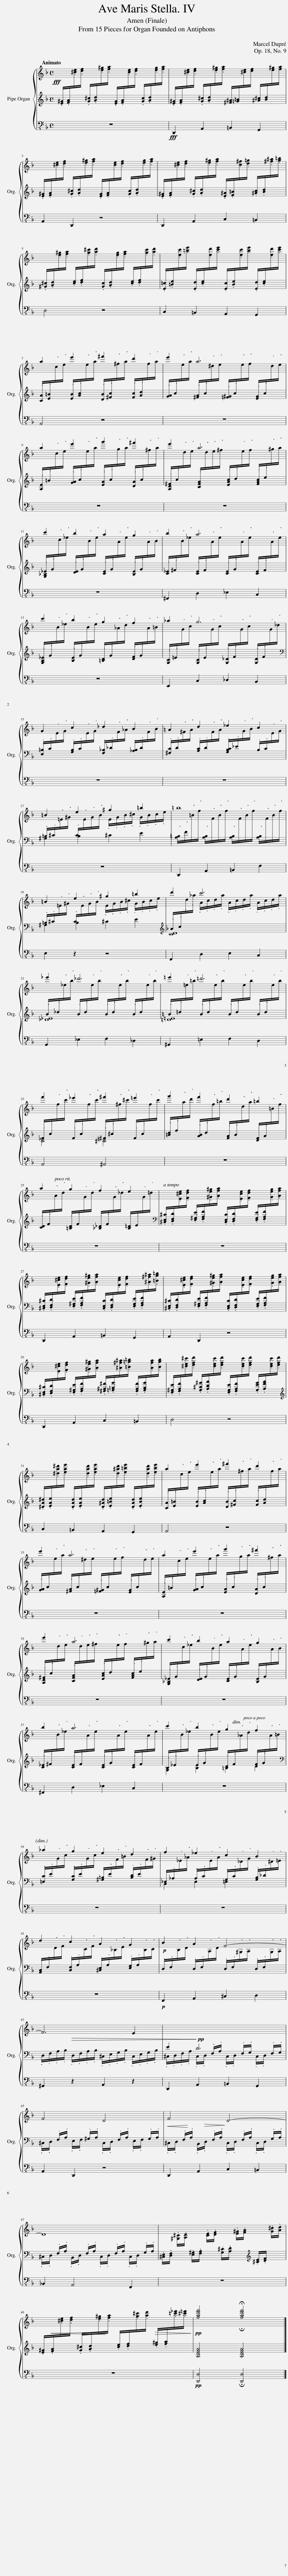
X:1
%%score { 1 | ( 2 4 5 6 ) | 3 } ( 7 8 9 ) ( 10 11 12 ) ( 13 14 15 ) ( 16 17 18 ) ( 19 20 21 ) ( 22 23 24 ) 25 26 27 28 29
L:1/8
Q:1/4=112
M:4/4
I:linebreak $
K:F
V:1 treble
V:2 treble
V:4 treble
V:5 treble
V:6 treble
V:3 bass-8
V:7 treble
V:8 treble
V:9 treble
V:10 treble
V:11 treble
V:12 treble
V:13 treble
V:14 treble
V:15 treble
V:16 treble
V:17 treble
V:18 treble
V:19 treble
V:20 treble
V:21 treble
V:22 treble
V:23 treble
V:24 treble
V:25 bass
V:26 bass transpose=-12
V:27 bass
V:28 bass
V:29 bass transpose=-12
V:1
!fff![I:staff +1] .[E^G]/.[FA]/[I:staff -1].[^ce]/.[df]/[I:staff +1] .[G^c]/.[Ad]/[I:staff -1].[e^g]/.[fa]/[I:staff +1] .[EG]/.[FA]/[I:staff -1].[ce]/.[df]/[I:staff +1] .[Gc]/.[Ad]/[I:staff -1].[eg]/.[fa]/ |[I:staff +1] .[E^G]/.[FA]/[I:staff -1].[^ce]/.[df]/[I:staff +1] .[G^c]/.[Ad]/[I:staff -1].[e^g]/.[fa]/[I:staff +1] [^F^A]/[=G=B]/[I:staff -1][^ce]/[df]/[I:staff +1] [^A^c]/[Bd]/[I:staff -1][e^g]/[fa]/ |$[I:staff +1] .[E^G]/.[FA]/[I:staff -1].[^ce]/.[df]/[I:staff +1] .[G^c]/.[Ad]/[I:staff -1].[e^g]/.[fa]/[I:staff +1] .[EG]/.[FA]/[I:staff -1].[ce]/.[df]/[I:staff +1] .[Gc]/.[Ad]/[I:staff -1].[eg]/.[fa]/ |[I:staff +1] .[E^G]/.[FA]/[I:staff -1].[^ce]/.[df]/[I:staff +1] .[G^c]/.[Ad]/[I:staff -1].[e^g]/.[fa]/[I:staff +1] .[E^A]/.[F=B]/[I:staff -1].[c^f]/.[d=g]/[I:staff +1] .[^Ac]/.[Bd]/[I:staff -1].[^f^a]/.[g=b]/ |$[I:staff +1] .[^G^c]/.[Ad]/[I:staff -1].[e^g]/.[fa]/[I:staff +1] .[ce]/.[df]/[I:staff -1].[g^c']/.[ad']/[I:staff +1] .[Gc]/.[Ad]/[I:staff -1].[eg]/.[fa]/[I:staff +1] .[ce]/.[df]/[I:staff -1].[gc']/.[ad']/ | %5
[I:staff +1] .[E=c]/.[=Be]/[I:staff -1].[ec']/.[=be']/[I:staff +1] .[Ed]/.[ce]/[I:staff -1].[ed']/.[c'e']/[I:staff +1] .[Ec]/.[Be]/[I:staff -1].[ec']/.[be']/[I:staff +1] .[Ed]/.[ce]/[I:staff -1].[ed']/.[c'e']/ |$ a2 e'2 ^f'2 d'2 | e'2 a6 |$ a2 e'2 g'2 ^f'2 | e'2 a6 |$ %10
 c'2 b2 a2 g2 | b2 a6 |$ c'2 b2 g2 f2 | _a2 g6 |$ G2 c2 _d2 B2 | %15
 =A2 d2 _e2 c2 |$ =B2 e2 ^g2 =b2 | =b8 |$ =B2 e2 ^g2 =b2 | d'2 c'6 |$ %20
 _e'2 _d'6 | =e'2 =d'6 |$ f'2 _e'2 ^f'2 =e'2 | g'2 f'2 d'2 =b2 |$ a2[Q:1/4=102] g2[Q:1/4=92] f2[Q:1/4=80] e2 | %25
[Q:1/4=112][I:staff +1] .[^C,E,^C]/.[D,F,D]/[I:staff -1].[E^ce]/.[Fdf]/[I:staff +1] .[E,^G,E]/.[F,A,F]/[I:staff -1].[^Ge^g]/.[Afa]/[I:staff +1] .[C,E,C]/.[D,F,D]/[I:staff -1].[Ece]/.[Fdf]/[I:staff +1] .[E,G,E]/.[F,A,F]/[I:staff -1].[Geg]/.[Afa]/ |$[I:staff +1] .[^C,E,^C]/.[D,F,D]/[I:staff -1].[E^ce]/.[Fdf]/[I:staff +1] .[E,^G,E]/.[F,A,F]/[I:staff -1].[^Ge^g]/.[Afa]/[I:staff +1] .[C,E,C]/.[D,F,D]/[I:staff -1].[Ece]/.[Fdf]/[I:staff +1] .[E,G,E]/.[F,A,F]/[I:staff -1].[^A^f^a]/.[=Bg=b]/ |[I:staff +1] .[^C,E,^C]/.[D,F,D]/[I:staff -1].[E^ce]/.[Fdf]/[I:staff +1] .[E,^G,E]/.[F,A,F]/[I:staff -1].[^Ge^g]/.[Afa]/[I:staff +1] .[C,E,C]/.[D,F,D]/[I:staff -1].[Ece]/.[Fdf]/[I:staff +1] .[E,G,E]/.[F,A,F]/[I:staff -1].[Geg]/.[Afa]/ |$[I:staff +1] .[^C,E,^C]/.[D,F,D]/[I:staff -1].[E^ce]/.[Fdf]/[I:staff +1] .[E,^G,E]/.[F,A,F]/[I:staff -1].[^Ge^g]/.[Afa]/[I:staff +1] .[^F,^A,^F]/.[=G,=B,G]/[I:staff -1].[^A^f^a]/.[=B=g=b]/[I:staff +1] .[F,A,F]/.[G,B,G]/[I:staff -1].[Afa]/.[Bgb]/ |[I:staff +1] .[E,^G,E]/.[F,A,F]/[I:staff -1].[^ce^c']/.[dfd']/[I:staff +1] .[G,^C^G]/.[A,DA]/[I:staff -1].[cec']/.[dfd']/[I:staff +1] .[E,G,E]/.[F,A,F]/[I:staff -1].[cec']/.[dfd']/[I:staff +1] .[G,EG]/.[A,FA]/[I:staff -1].[cec']/.[dfd']/ |$ %30
[I:staff +1] .[^DA^d]/.[EAe]/[I:staff -1].[^da^d']/.[eae']/[I:staff +1] .[DAd]/.[EAe]/[I:staff -1].[dad']/.[eae']/[I:staff +1] .[D^Ad]/.[E=Be]/[I:staff -1].[d^ad']/.[e=be']/[I:staff +1] .[DAd]/.[EBe]/[I:staff -1].[dad']/.[ebe']/ | a2 e'2 ^f'2 d'2 |$ e'2 a6 | a2 e'2 g'2 ^f'2 |$ e'2 a6 | %35
 c'2 b2 a2 g2 |$ b2 a6 | c'2 b2 g2 f2 |$ _a2 g2 e2 d2 |!mf! f2 _e2 c2 B2 |$ %40
!mp! d2 c2 A2 G2 |!p! B2 A2 F4- |$ x8 | x8 |$ x8 | %45
 x8 |$ x8 | x8 |$[I:staff +1] .[E^G]/!<(!.[FA]/[I:staff -1].[^ce]/.[df]/[I:staff +1] .[G^c]/.[Ad]/[I:staff -1].[e^g]/!<)!.[fa]/[I:staff +1] .[ce]/.[df]/[I:staff -1].[g^c']/.[ad']/!>(![I:staff +1] .[e^g]/.[fa]/[I:staff -1].[=c'_e']/.[^c'=e']/!>)! |!pp![Q:1/4=48] [fad'f']4[Q:1/4=24] !fermata![fad'f']4 |] %50
V:2
 x8 | x8 |$ x8 | x4 x4 |$ x8 | %5
 x8 |$ x8 | x8 |$ x8 | x8 |$ %10
 x8 | x8 |$ x8 | x8 |$[K:bass] x8 | %15
 x8 |$ x8 | x8 |$ x8 |[K:treble] x8 |$ %20
 x8 | x8 |$ x8 | x8 |$ x8 | %25
[K:bass] x8 |$ x8 | x8 |$ x4 x4 | x8 |$ %30
[K:treble] x8 | x8 |$ x8 | x8 |$ x8 | %35
 x8 |$ x8 | x8 |$[K:bass] x8 | x8 |$ %40
 x8 | x8 |$[I:staff -1] F6 E2 |[I:staff +1] E2!pp! D6 |$[I:staff -1] F4 D4 | %45
!<(! F4!<)!!pp! D4- |$ D8 |[I:staff +1] .[^C,E,]/.[D,F,]/[I:staff -1] .[^G,^C]/.[A,D]/[I:staff +1] .[E,^G,]/.[F,A,]/[I:staff -1] .[CE]/.[DF]/[I:staff +1] .[G,^C]/.[A,D]/[I:staff -1] .[E^G]/.[FA]/[I:staff +1][K:treble] .[^CE]/.[DF]/[I:staff -1] .[G^c]/.[Ad]/ |$[I:staff +1] x8 | x8 |] %50
V:3
 z8 |!fff! D,,2 A,,2 =B,,2 G,,2 |$ A,,2 D,,2 z4 | D,,2 A,,2 C,2 =B,,2 |$ D,4 z4 | %5
 C,2 =B,,2 A,,2 G,,2 |$ A,,4 z4 | z8 |$ z8 | z8 |$ %10
 z8 | ^F,,2 D,2 _E,2 C,2 |$ z8 | E,,2 C,2 _D,2 B,,2 |$ z8 | %15
 z8 |$ z8 | D,,2 A,,2 =B,,2 F,2 |$ E,2 z2 z4 | F,,2 D,2 E,2 C,2 |$ %20
 G,,2 _E,2 F,2 _D,2 | ^G,,2 =E,2 F,2 D,2 |$ A,,4 ^A,,4 | z8 |$ z8 | %25
 z8 |$ D,,2 A,,2 =B,,2 G,,2 | A,,2 D,,2 z4 |$ D,,2 A,,2 C,2 =B,,2 | D,4 z4 |$ %30
 C,2 =B,,2 A,,2 G,,2 | A,,4 z4 |$ z8 | z8 |$ z8 | %35
 z8 |$ ^F,,2 D,2 _E,2 C,2 | z8 |$ z8 | z8 |$ %40
 z8 |!p! F,,2 A,,2 ^C,2 D,2 |$ ^G,,2 z2 A,,2 z2 | D,,2 A,,2 =B,,2 G,,2 |$ A,,2 D,,2 z4 | %45
 D,,2 A,,2 C,2 =B,,2 |$ _B,,2 A,,4 F,,2 | z8 |$ z8 |!pp! [D,,D,]4 !fermata![D,,D,]4 |] %50
V:4
 x8 | x8 |$ x8 | x8 |$ x8 | %5
 x8 |$ .[CA]/.[E=B]/[I:staff -1].c/.e/[I:staff +1] .[EB]/.[Ac]/[I:staff -1].e/.a/[I:staff +1] .[DB]/.[^Fc]/[I:staff -1].^f/.a/[I:staff +1] .[Fc]/.[Ad]/[I:staff -1].f/.a/ |[I:staff +1] .[GA]/.c/[I:staff -1].e/.a/[I:staff +1] .[^FA]/.c/[I:staff -1].^d/.e/[I:staff +1] .[=F^G]/.c/[I:staff -1].e/.f/[I:staff +1] .[EG]/.c/[I:staff -1].d/.e/ |$[I:staff +1] .[A,E]/.=B/[I:staff -1].c/.e/[I:staff +1] .[GA]/.c/[I:staff -1].e/.a/[I:staff +1] .[EA]/.c/[I:staff -1].g/.a/[I:staff +1] .[DA]/.c/[I:staff -1].^f/.a/ |[I:staff +1] .[A,D^F]/.c/[I:staff -1].d/.e/[I:staff +1] .[CFA]/[I:staff -1].d/.e/.^f/[I:staff +1] .[EAc]/.d/[I:staff -1].e/.f/[I:staff +1] .[FAc]/.e/[I:staff -1].^g/.a/ |$ %10
[I:staff +1] .[G,_B,_E]/.G/[I:staff -1].c/._e/[I:staff +1] .[DE]/.G/[I:staff -1].B/.e/[I:staff +1] .[CE]/.G/[I:staff -1].A/.e/[I:staff +1] .[B,E]/.G/[I:staff -1].A/.B/ |[I:staff +1] .[C_E]/.^F/[I:staff -1].B/._e/[I:staff +1] .[CE]/.F/[I:staff -1].A/.e/[I:staff +1] .[CE]/.G/[I:staff -1].A/.e/[I:staff +1] .[CE]/.F/[I:staff -1].A/.e/ |$[I:staff +1] .[G,B,_E]/.G/[I:staff -1].B/._e/[I:staff +1] .[B,E]/.G/[I:staff -1].B/.e/[I:staff +1] .[=B,D]/.G/[I:staff -1]._A/.d/[I:staff +1] .[DF]/.G/[I:staff -1].A/.=B/ |[I:staff +1] .[G,C]/.=E/[I:staff -1].G/.c/[I:staff +1] .[G,C]/.E/[I:staff -1].G/.c/[I:staff +1] .[G,_D]/.F/[I:staff -1].G/.c/[I:staff +1] .[G,D]/.F/[I:staff -1].G/._d/ |$[I:staff +1][K:bass] .[E,=B,]/.C/[I:staff -1].E/.G/[I:staff +1] .[G,B,]/.C/[I:staff -1].E/.G/[I:staff +1] .[F,_B,]/._D/[I:staff -1].F/._A/[I:staff +1] .[_A,B,]/.D/[I:staff -1].F/.B/ | %15
[I:staff +1] .[^F,C]/.D/[I:staff -1].^F/.A/[I:staff +1] .[A,C]/.D/[I:staff -1].F/.A/[I:staff +1] .[G,B,C]/._E/[I:staff -1].G/.B/[I:staff +1] .B,/.C/[I:staff -1].E/.G/ |$[I:staff +1] .=B,/.^C/[I:staff -1].=E/.^G/[I:staff +1] .C/[I:staff -1].E/.G/.=B/ .E/.G/.B/.^c/ .G/.B/.c/.e/ |[I:staff +1] .[A,=B,]/.F/[I:staff -1].=B/.f/[I:staff +1] .[A,B,]/[I:staff -1].F/.B/.f/[I:staff +1] .[A,B,]/[I:staff -1].F/.B/.f/[I:staff +1] .[A,B,]/[I:staff -1].F/.B/.f/ |$[I:staff +1] .=B,/.^C/[I:staff -1].=E/.^G/[I:staff +1] .C/[I:staff -1].E/.G/.=B/ .E/.G/.B/.^c/ .G/.B/.c/.e/ |[I:staff +1][K:treble] ._A/.c/[I:staff -1].d/._a/ .A/.c/.d/.a/ .A/.c/.d/.a/ .A/.c/.d/.a/ |$ %20
[I:staff +1] .B/._d/[I:staff -1]._e/.b/[I:staff +1] .B/.d/[I:staff -1].e/.b/[I:staff +1] .B/.d/[I:staff -1].e/.b/[I:staff +1] .B/.d/[I:staff -1].e/.b/ |[I:staff +1] .=B/.=d/[I:staff -1].=e/.=b/[I:staff +1] .B/.d/[I:staff -1].e/.b/[I:staff +1] .B/.d/[I:staff -1].e/.b/[I:staff +1] .B/.d/[I:staff -1].e/.b/ |$[I:staff +1] .F/.c/[I:staff -1].f/.c'/[I:staff +1] .F/.c/[I:staff -1].f/.c'/[I:staff +1] .^F/.^c/[I:staff -1].^f/.^c'/[I:staff +1] .F/.c/[I:staff -1].f/.c'/ |[I:staff +1] .[=Bd]/.f/[I:staff -1].a/.d'/[I:staff +1] .[AB]/.d/[I:staff -1].f/.=b/[I:staff +1] .[FA]/.B/[I:staff -1].d/.a/[I:staff +1] .[DF]/.A/[I:staff -1].=B/.f/ |$[I:staff +1] .[CD]/.F/[I:staff -1].A/.d/[I:staff +1] .[=B,D]/.F/[I:staff -1].G/.d/[I:staff +1] .[_B,_D]/.F/[I:staff -1].G/._d/[I:staff +1] .[B,=D]/.E/[I:staff -1].G/.=d/ | %25
[I:staff +1][K:bass] x8 |$ x8 | x8 |$ x8 | x8 |$ %30
[K:treble] x8 | .[CA]/.[E=B]/[I:staff -1].c/.e/[I:staff +1] .[EB]/.[Ac]/[I:staff -1].e/.a/[I:staff +1] .[DB]/.[^Fc]/[I:staff -1].^f/.a/[I:staff +1] .[Fc]/.[Ad]/[I:staff -1].f/.a/ |$[I:staff +1] .[GA]/.c/[I:staff -1].e/.a/[I:staff +1] .[^FA]/.c/[I:staff -1].^d/.e/[I:staff +1] .[=F^G]/.c/[I:staff -1].e/.f/[I:staff +1] .[EG]/.c/[I:staff -1].d/.e/ |[I:staff +1] .[A,E]/.=B/[I:staff -1].c/.e/[I:staff +1] .[GA]/.c/[I:staff -1].e/.a/[I:staff +1] .[EA]/.c/[I:staff -1].g/.a/[I:staff +1] .[DA]/.c/[I:staff -1].^f/.a/ |$[I:staff +1] .[A,D^F]/.c/[I:staff -1].d/.e/[I:staff +1] .[CFA]/[I:staff -1].d/.e/.^f/[I:staff +1] .[EAc]/.d/[I:staff -1].e/.f/[I:staff +1] .[FAc]/.e/[I:staff -1].^g/.a/ | %35
[I:staff +1] .[G,_B,_E]/.G/[I:staff -1].c/._e/[I:staff +1] .[DE]/.G/[I:staff -1].B/.e/[I:staff +1] .[CE]/.G/[I:staff -1].A/.e/[I:staff +1] .[B,E]/.G/[I:staff -1].A/.B/ |$[I:staff +1] .[C_E]/.^F/[I:staff -1].B/._e/[I:staff +1] .[CE]/.F/[I:staff -1].A/.e/[I:staff +1] .[CE]/.G/[I:staff -1].A/.e/[I:staff +1] .[CE]/.F/[I:staff -1].A/.e/ |[I:staff +1] .B,/._E/[I:staff -1].B/._e/[I:staff +1] .E/.G/[I:staff -1].B/.e/[I:staff +1] .D/.F/[I:staff -1]._A/.d/[I:staff +1] .F/.G/[I:staff -1].A/.=B/ |$[I:staff +1][K:bass] .[=E,C]/.E/[I:staff -1].G/.c/[I:staff +1] .[G,C]/.E/[I:staff -1].G/.c/[I:staff +1] .[^G,=B,]/.E/[I:staff -1].F/.=B/[I:staff +1] .[B,D]/.E/[I:staff -1].F/.^G/ |[I:staff +1] ._E,/._A,/[I:staff -1]._E/._A/[I:staff +1] .A,/.C/[I:staff -1].E/.A/[I:staff +1] .G,/.C/[I:staff -1]._D/.G/[I:staff +1] .[G,B,]/._D/[I:staff -1].^D/.=E/ |$ %40
[I:staff +1] .[A,,C,]/.F,/[I:staff -1].D/.F/[I:staff +1] .[C,F,]/.A,/[I:staff -1].C/.F/[I:staff +1] .[^C,E,]/.A,/[I:staff -1]._B,/.E/[I:staff +1] .[E,G,]/.A,/[I:staff -1].B,/.C/ |[I:staff +1] .D,/.F,/[I:staff -1].B,/.D/[I:staff +1] .D,/.F,/[I:staff -1].A,/.D/[I:staff +1] .D,/.F,/[I:staff -1].^G,/.A,/[I:staff +1] .D,/.F,/[I:staff -1].G,/.A,/ |$ x8 | x8 |$ x8 | %45
 x8 |$ x8 | x6[I:staff +1][K:treble] x2 |$ x8 | [A,DFA]4 !fermata![A,DFA]4 |] %50
V:5
 x8 | x8 |$ x8 | x8 |$ x8 | %5
 x8 |$ x8 | x8 |$ x8 | x8 |$ %10
 x8 | x8 |$ x8 | x8 |$[K:bass] x8 | %15
 x8 |$ ^G,2 =B,2 ^C2 E2 | x8 |$ ^G,2 =B,2 ^C2 E2 |[K:treble] [CD]8 |$ %20
 [_D_E]8 | [=D=E]8 |$ [C_E]4 [^C=E]4 | x8 |$ x8 | %25
[K:bass] x8 |$ x8 | x8 |$ x8 | x8 |$ %30
[K:treble] x8 | x8 |$ x8 | x8 |$ x8 | %35
 x8 |$ x8 | G,2 B,2 =B,2 D2 |$[K:bass] x8 | C,2 _E,2 =E,2[I:staff -1] x2 |$ %40
 x8 | x8 |$ x8 | x8 |$ x8 | %45
 x8 |$ x8 | x6[I:staff +1][K:treble] x2 |$ x8 | x8 |] %50
V:6
 x8 | x8 |$ x8 | x8 |$ x8 | %5
 x8 |$ x8 | x8 |$ x8 | x8 |$ %10
 x8 | x8 |$ x8 | x8 |$[K:bass] x8 | %15
 x8 |$ x8 | x8 |$ x8 |[K:treble] x8 |$ %20
 x8 | x8 |$ x8 | x8 |$ x8 | %25
[K:bass] x8 |$ x8 | x8 |$ x8 | x8 |$ %30
[K:treble] x8 | x8 |$ x8 | x8 |$ x8 | %35
 x8 |$ x8 | x8 |$[K:bass] x8 | x8 |$ %40
 x8 | x8 |$ .D,/.F,/.A,/.B,/!>(! .D,/.F,/.A,/.B,/ .^C,/.E,/.G,/.B,/ .C,/.E,/.G,/.B,/ | .^C,/.D,/.F,/.A,/!>)! .C,/.D,/ .F,/.A,/ .C,/.D,/ .F,/.G,/ .C,/.D,/ .F,/.G,/ |$ .^C,/.D,/ .F,/.A,/ .E,/.F,/ .^G,/.A,/ .C,/.D,/ .F,/.A,/ .E,/.F,/ .G,/.A,/ | %45
 .^C,/.D,/ .F,/!p!.A,/ .B,,/!>(!.D,/ .F,/.A,/!>)! .C,/.D,/ .F,/.A,/ .C,/.D,/ .G,/.A,/ |$ .^C,/.D,/ .F,/.A,/ .B,,/.D,/ .F,/.A,/ .C,/.D,/ .F,/.A,/ .C,/.D,/ .G,/.A,/ | x6[K:treble] x2 |$ x8 | x8 |] %50
V:7
!fff! .[E^G]/ .[FA]/ .[^ce]/ .[df]/ .[G^c]/ .[Ad]/ .[e^g]/ .[fa]/ .[EG]/ .[FA]/ .[ce]/ .[df]/ .[Gc]/ .[Ad]/ .[eg]/ .[fa]/ | .[E^G]/ .[FA]/ .[^ce]/ .[df]/ .[G^c]/ .[Ad]/ .[e^g]/ .[fa]/ [^F^A]/ [=G=B]/ [^ce]/ [df]/ [^A^c]/ [Bd]/ [e^g]/ [fa]/ |$ .[E^G]/ .[FA]/ .[^ce]/ .[df]/ .[G^c]/ .[Ad]/ .[e^g]/ .[fa]/ .[EG]/ .[FA]/ .[ce]/ .[df]/ .[Gc]/ .[Ad]/ .[eg]/ .[fa]/ | .[E^G]/ .[FA]/ .[^ce]/ .[df]/ .[G^c]/ .[Ad]/ .[e^g]/ .[fa]/ .[E^A]/ .[F=B]/ .[c^f]/ .[d=g]/ .[^Ac]/ .[Bd]/ .[^f^a]/ .[g=b]/ |$ [^G^c]/ [Ad]/ [e^g]/ [fa]/ [ce]/ [df]/ [g^c']/ [ad']/ [Gc]/ [Ad]/ [eg]/ [fa]/ [ce]/ [df]/ [gc']/ [ad']/ | %5
 [E=c]/ [=Be]/ [ec']/ [=be']/ [Ed]/ [ce]/ [ed']/ [c'e']/ [Ec]/ [Be]/ [ec']/ [be']/ [Ed]/ [ce]/ [ed']/ [c'e']/ |$ a2 e'2 ^f'2 d'2 | e'2 a6 |$ a2 e'2 g'2 ^f'2 | e'2 a6 |$ %10
 c'2 b2 a2 g2 | b2 a6 |$ c'2 b2 g2 f2 | _a2 g6 |$ G2 c2 _d2 B2 | %15
 =A2 d2 _e2 c2 |$ =B2 e2 ^g2 =b2 | =b8 |$ =B2 e2 ^g2 =b2 | d'2 c'6 |$ %20
 _e'2 _d'6 | =e'2 =d'6 |$ f'2 _e'2 ^f'2 =e'2 | g'2 f'2 d'2 =b2 |$ a2 g2 f2 e2 | %25
 .[^C,E,^C]/ .[D,F,D]/ .[E^ce]/ .[Fdf]/ .[E,^G,E]/ .[F,A,F]/ .[^Ge^g]/ .[Afa]/ .[C,E,C]/ .[D,F,D]/ .[Ece]/ .[Fdf]/ .[E,G,E]/ .[F,A,F]/ .[Geg]/ .[Afa]/ |$ .[^C,E,^C]/ .[D,F,D]/ .[E^ce]/ .[Fdf]/ .[E,^G,E]/ .[F,A,F]/ .[^Ge^g]/ .[Afa]/ .[C,E,C]/ .[D,F,D]/ .[Ece]/ .[Fdf]/ .[E,G,E]/ .[F,A,F]/ .[^A^f^a]/ .[=Bg=b]/ | .[^C,E,^C]/ .[D,F,D]/ .[E^ce]/ .[Fdf]/ .[E,^G,E]/ .[F,A,F]/ .[^Ge^g]/ .[Afa]/ .[C,E,C]/ .[D,F,D]/ .[Ece]/ .[Fdf]/ .[E,G,E]/ .[F,A,F]/ .[Geg]/ .[Afa]/ |$ .[^C,E,^C]/ .[D,F,D]/ .[E^ce]/ .[Fdf]/ .[E,^G,E]/ .[F,A,F]/ .[^Ge^g]/ .[Afa]/ .[^F,^A,^F]/ .[=G,=B,G]/ .[^A^f^a]/ .[=B=g=b]/ .[F,A,F]/ .[G,B,G]/ .[Afa]/ .[Bgb]/ | .[E,^G,E]/ .[F,A,F]/ .[^ce^c']/ .[dfd']/ .[G,^C^G]/ .[A,DA]/ .[cec']/ .[dfd']/ .[E,G,E]/ .[F,A,F]/ .[cec']/ .[dfd']/ .[G,EG]/ .[A,FA]/ .[cec']/ .[dfd']/ |$ %30
 .[^DA^d]/ .[EAe]/ .[^da^d']/ .[eae']/ .[DAd]/ .[EAe]/ .[dad']/ .[eae']/ .[D^Ad]/ .[E=Be]/ .[d^ad']/ .[e=be']/ .[DAd]/ .[EBe]/ .[dad']/ .[ebe']/ | a2 e'2 ^f'2 d'2 |$ e'2 a6 | a2 e'2 g'2 ^f'2 |$ e'2 a6 | %35
 c'2 b2 a2 g2 |$ b2 a6 | c'2 b2 g2 f2 |$ _a2 g2 e2 d2 | f2 _e2 c2 B2 |$ %40
 d2 c2 A2 G2 |!p! B2 A2!pp! F4- |$[K:bass]!>(! F6 E2 | E2!>)!!pp! D6 |$ F4 D4 | %45
 F4 D4- |$ D8 | .[^C,E,]/ .[D,F,]/ .[^G,^C]/ .[A,D]/ .[E,^G,]/ .[F,A,]/ .[CE]/ .[DF]/ .[G,^C]/ .[A,D]/ .[E^G]/ .[FA]/[K:treble] .[^CE]/ .[DF]/ .[G^c]/ .[Ad]/ |$ .[E^G]/!<(! .[FA]/ .[^ce]/ .[df]/ .[G^c]/ .[Ad]/ .[e^g]/!<)! .[fa]/!pp! .[ce]/ .[df]/ .[g^c']/ .[ad']/!>(! .[e^g]/ .[fa]/ .[=c'_e']/ .[^c'=e']/!>)! |!pp! [fad'f']4!pp! [fad'f']4 |] %50
V:8
 x8 | x8 |$ x8 | x8 |$ x8 | %5
 x8 |$ .[CA]/ .[E=B]/ .c/ .e/ .[EB]/ .[Ac]/ .e/ .a/ .[DB]/ .[^Fc]/ .^f/ .a/ .[Fc]/ .[Ad]/ .f/ .a/ | .[GA]/ .c/ .e/ .a/ .[^FA]/ .c/ .^d/ .e/ .[=F^G]/ .c/ .e/ .f/ .[EG]/ .c/ .d/ .e/ |$ .[A,E]/ .=B/ .c/ .e/ .[GA]/ .c/ .e/ .a/ .[EA]/ .c/ .g/ .a/ .[DA]/ .c/ .^f/ .a/ | .[A,D^F]/ .c/ .d/ .e/ .[CFA]/ .d/ .e/ .^f/ .[EAc]/ .d/ .e/ .f/ .[FAc]/ .e/ .^g/ .a/ |$ %10
 .[G,_B,_E]/ .G/ .c/ ._e/ .[DE]/ .G/ .B/ .e/ .[CE]/ .G/ .A/ .e/ .[B,E]/ .G/ .A/ .B/ | .[C_E]/ .^F/ .B/ ._e/ .[CE]/ .F/ .A/ .e/ .[CE]/ .G/ .A/ .e/ .[CE]/ .F/ .A/ .e/ |$ .[G,B,_E]/ .G/ .B/ ._e/ .[B,E]/ .G/ .B/ .e/ .[=B,D]/ .G/ ._A/ .d/ .[DF]/ .G/ .A/ .=B/ | .[G,C]/ .=E/ .G/ .c/ .[G,C]/ .E/ .G/ .c/ .[G,_D]/ .F/ .G/ .c/ .[G,D]/ .F/ .G/ ._d/ |$ .[E,=B,]/ .C/ .E/ .G/ .[G,B,]/ .C/ .E/ .G/ .[F,_B,]/ ._D/ .F/ ._A/ .[_A,B,]/ .D/ .F/ .B/ | %15
 .[^F,C]/ .D/ .^F/ .A/ .[A,C]/ .D/ .F/ .A/ .[G,B,C]/ ._E/ .G/ .B/ .B,/ .C/ .E/ .G/ |$ .=B,/ .^C/ .=E/ .^G/ .C/ .E/ .G/ .=B/ .E/ .G/ .B/ .^c/ .G/ .B/ .c/ .e/ | .[A,=B,]/ .F/ .=B/ .f/ .[A,B,]/ .F/ .B/ .f/ .[A,B,]/ .F/ .B/ .f/ .[A,B,]/ .F/ .B/ .f/ |$ .=B,/ .^C/ .=E/ .^G/ .C/ .E/ .G/ .=B/ .E/ .G/ .B/ .^c/ .G/ .B/ .c/ .e/ | ._A/.c/.d/._a/ .A/ .c/ .d/ .a/ .A/ .c/ .d/ .a/ .A/ .c/ .d/ .a/ |$ %20
 .B/ ._d/ ._e/ .b/ .B/ .d/ .e/ .b/ .B/ .d/ .e/ .b/ .B/ .d/ .e/ .b/ | .=B/ .=d/ .=e/ .=b/ .B/ .d/ .e/ .b/ .B/ .d/ .e/ .b/ .B/ .d/ .e/ .b/ |$ .F/ .c/ .f/ .c'/ .F/ .c/ .f/ .c'/ .^F/ .^c/ .^f/ .^c'/ .F/ .c/ .f/ .c'/ | .[=Bd]/ .f/ .a/ .d'/ .[AB]/ .d/ .f/ .=b/ .[FA]/ .B/ .d/ .a/ .[DF]/ .A/ .=B/ .f/ |$ .[CD]/ .F/ .A/ .d/ .[=B,D]/ .F/ .G/ .d/ .[_B,_D]/ .F/ .G/ ._d/ .[B,=D]/ .E/ .G/ .=d/ | %25
 x8 |$ x8 | x8 |$ x8 | x8 |$ %30
 x8 | .[CA]/ .[E=B]/ .c/ .e/ .[EB]/ .[Ac]/ .e/ .a/ .[DB]/ .[^Fc]/ .^f/ .a/ .[Fc]/ .[Ad]/ .f/ .a/ |$ .[GA]/ .c/ .e/ .a/ .[^FA]/ .c/ .^d/ .e/ .[=F^G]/ .c/ .e/ .f/ .[EG]/ .c/ .d/ .e/ | .[A,E]/ .=B/ .c/ .e/ .[GA]/ .c/ .e/ .a/ .[EA]/ .c/ .g/ .a/ .[DA]/ .c/ .^f/ .a/ |$ .[A,D^F]/ .c/ .d/ .e/ .[CFA]/ .d/ .e/ .^f/ .[EAc]/ .d/ .e/ .f/ .[FAc]/ .e/ .^g/ .a/ | %35
 .[G,_B,_E]/ .G/ .c/ ._e/ .[DE]/ .G/ .B/ .e/ .[CE]/ .G/ .A/ .e/ .[B,E]/ .G/ .A/ .B/ |$ .[C_E]/ .^F/ .B/ ._e/ .[CE]/ .F/ .A/ .e/ .[CE]/ .G/ .A/ .e/ .[CE]/ .F/ .A/ .e/ | .B,/ ._E/ .B/ ._e/ .E/ .G/ .B/ .e/ .D/ .F/ ._A/ .d/ .F/ .G/ .A/ .=B/ |$ .[=E,C]/ .E/ .G/ .c/ .[G,C]/ .E/ .G/ .c/ .[^G,=B,]/ .E/ .F/ .=B/ .[B,D]/ .E/ .F/!f! .^G/ | ._E,/ ._A,/ ._E/ ._A/ .A,/ .C/ .E/ .A/ .G,/ .C/ ._D/ .G/ .[G,B,]/ ._D/ .^D/!mp! .=E/ |$ %40
 .[A,,C,]/ .F,/ .D/ .F/ .[C,F,]/ .A,/ .C/ .F/ .[^C,E,]/ .A,/ ._B,/ .E/ .[E,G,]/ .A,/ .B,/ .C/ | .D,/ .F,/ .B,/ .D/ .D,/ .F,/ .A,/ .D/ .D,/ .F,/ .^G,/ .A,/ .D,/ .F,/ .G,/ .A,/ |$[K:bass] .D,/ .F,/ .A,/ .B,/ .D,/ .F,/ .A,/ .B,/ .^C,/ .E,/ .G,/ .B,/ .C,/ .E,/ .G,/ .B,/ | .^C,/ .D,/ .F,/ .A,/ .C,/ .D,/ .F,/.A,/ .C,/ .D,/ .F,/.G,/ .C,/ .D,/ .F,/.G,/ |$ .^C,/ .D,/ .F,/.A,/ .E,/ .F,/ .^G,/.A,/ .C,/ .D,/ .F,/.A,/ .E,/ .F,/ .G,/.A,/ | %45
 .^C,/ .D,/ .F,/.A,/ .B,,/ .D,/ .F,/.A,/ .C,/ .D,/ .F,/.A,/ .C,/ .D,/ .G,/.A,/ |$ .^C,/ .D,/ .F,/.A,/ .B,,/ .D,/ .F,/.A,/ .C,/ .D,/ .F,/.A,/ .C,/ .D,/ .G,/.A,/ | x6[K:treble] x2 |$ x8 | [A,DFA]4 [A,DFA]4 |] %50
V:9
 x8 | x8 |$ x8 | x8 |$ x8 | %5
 x8 |$ x8 | x8 |$ x8 | x8 |$ %10
 x8 | x8 |$ x8 | x8 |$ x8 | %15
 x8 |$ ^G,2 =B,2 ^C2 E2 | x8 |$ ^G,2 =B,2 ^C2 E2 | [CD]8 |$ %20
 [_D_E]8 | [=D=E]8 |$ [C_E]4 [^C=E]4 | x8 |$ x8 | %25
 x8 |$ x8 | x8 |$ x8 | x8 |$ %30
 x8 | x8 |$ x8 | x8 |$ x8 | %35
 x8 |$ x8 | G,2 B,2 =B,2 D2 |$ x8 | C,2 _E,2 =E,2 x2 |$ %40
 x8 | x8 |$[K:bass] x8 | x8 |$ x8 | %45
 x8 |$ x8 | x6[K:treble] x2 |$ x8 | x8 |] %50
V:10
!fff! .[E^G]/ .[FA]/ .[^ce]/ .[df]/ .[G^c]/ .[Ad]/ .[e^g]/ .[fa]/ .[EG]/ .[FA]/ .[ce]/ .[df]/ .[Gc]/ .[Ad]/ .[eg]/ .[fa]/ | .[E^G]/ .[FA]/ .[^ce]/ .[df]/ .[G^c]/ .[Ad]/ .[e^g]/ .[fa]/ [^F^A]/ [=G=B]/ [^ce]/ [df]/ [^A^c]/ [Bd]/ [e^g]/ [fa]/ |$ .[E^G]/ .[FA]/ .[^ce]/ .[df]/ .[G^c]/ .[Ad]/ .[e^g]/ .[fa]/ .[EG]/ .[FA]/ .[ce]/ .[df]/ .[Gc]/ .[Ad]/ .[eg]/ .[fa]/ | .[E^G]/ .[FA]/ .[^ce]/ .[df]/ .[G^c]/ .[Ad]/ .[e^g]/ .[fa]/ .[E^A]/ .[F=B]/ .[c^f]/ .[d=g]/ .[^Ac]/ .[Bd]/ .[^f^a]/ .[g=b]/ |$ [^G^c]/ [Ad]/ [e^g]/ [fa]/ [ce]/ [df]/ [g^c']/ [ad']/ [Gc]/ [Ad]/ [eg]/ [fa]/ [ce]/ [df]/ [gc']/ [ad']/ | %5
 [E=c]/ [=Be]/ [ec']/ [=be']/ [Ed]/ [ce]/ [ed']/ [c'e']/ [Ec]/ [Be]/ [ec']/ [be']/ [Ed]/ [ce]/ [ed']/ [c'e']/ |$ a2 e'2 ^f'2 d'2 | e'2 a6 |$ a2 e'2 g'2 ^f'2 | e'2 a6 |$ %10
 c'2 b2 a2 g2 | b2 a6 |$ c'2 b2 g2 f2 | _a2 g6 |$ G2 c2 _d2 B2 | %15
 =A2 d2 _e2 c2 |$ =B2 e2 ^g2 =b2 | =b8 |$ =B2 e2 ^g2 =b2 | d'2 c'6 |$ %20
 _e'2 _d'6 | =e'2 =d'6 |$ f'2 _e'2 ^f'2 =e'2 | g'2 f'2 d'2 =b2 |$ a2 g2 f2 e2 | %25
 .[^C,E,^C]/ .[D,F,D]/ .[E^ce]/ .[Fdf]/ .[E,^G,E]/ .[F,A,F]/ .[^Ge^g]/ .[Afa]/ .[C,E,C]/ .[D,F,D]/ .[Ece]/ .[Fdf]/ .[E,G,E]/ .[F,A,F]/ .[Geg]/ .[Afa]/ |$ .[^C,E,^C]/ .[D,F,D]/ .[E^ce]/ .[Fdf]/ .[E,^G,E]/ .[F,A,F]/ .[^Ge^g]/ .[Afa]/ .[C,E,C]/ .[D,F,D]/ .[Ece]/ .[Fdf]/ .[E,G,E]/ .[F,A,F]/ .[^A^f^a]/ .[=Bg=b]/ | .[^C,E,^C]/ .[D,F,D]/ .[E^ce]/ .[Fdf]/ .[E,^G,E]/ .[F,A,F]/ .[^Ge^g]/ .[Afa]/ .[C,E,C]/ .[D,F,D]/ .[Ece]/ .[Fdf]/ .[E,G,E]/ .[F,A,F]/ .[Geg]/ .[Afa]/ |$ .[^C,E,^C]/ .[D,F,D]/ .[E^ce]/ .[Fdf]/ .[E,^G,E]/ .[F,A,F]/ .[^Ge^g]/ .[Afa]/ .[^F,^A,^F]/ .[=G,=B,G]/ .[^A^f^a]/ .[=B=g=b]/ .[F,A,F]/ .[G,B,G]/ .[Afa]/ .[Bgb]/ | .[E,^G,E]/ .[F,A,F]/ .[^ce^c']/ .[dfd']/ .[G,^C^G]/ .[A,DA]/ .[cec']/ .[dfd']/ .[E,G,E]/ .[F,A,F]/ .[cec']/ .[dfd']/ .[G,EG]/ .[A,FA]/ .[cec']/ .[dfd']/ |$ %30
 .[^DA^d]/ .[EAe]/ .[^da^d']/ .[eae']/ .[DAd]/ .[EAe]/ .[dad']/ .[eae']/ .[D^Ad]/ .[E=Be]/ .[d^ad']/ .[e=be']/ .[DAd]/ .[EBe]/ .[dad']/ .[ebe']/ | a2 e'2 ^f'2 d'2 |$ e'2 a6 | a2 e'2 g'2 ^f'2 |$ e'2 a6 | %35
 c'2 b2 a2 g2 |$ b2 a6 | c'2 b2 g2 f2 |$ _a2 g2 e2 d2 | z8 |$ %40
 z8 | z8 |$ z8 | z8 |$ z8 | %45
 z8 |$ z8 | z8 |$ z8 | z8 |] %50
V:11
 x8 | x8 |$ x8 | x8 |$ x8 | %5
 x8 |$ .[CA]/ .[E=B]/ .c/ .e/ .[EB]/ .[Ac]/ .e/ .a/ .[DB]/ .[^Fc]/ .^f/ .a/ .[Fc]/ .[Ad]/ .f/ .a/ | .[GA]/ .c/ .e/ .a/ .[^FA]/ .c/ .^d/ .e/ .[=F^G]/ .c/ .e/ .f/ .[EG]/ .c/ .d/ .e/ |$ .[A,E]/ .=B/ .c/ .e/ .[GA]/ .c/ .e/ .a/ .[EA]/ .c/ .g/ .a/ .[DA]/ .c/ .^f/ .a/ | .[A,D^F]/ .c/ .d/ .e/ .[CFA]/ .d/ .e/ .^f/ .[EAc]/ .d/ .e/ .f/ .[FAc]/ .e/ .^g/ .a/ |$ %10
 .[G,_B,_E]/ .G/ .c/ ._e/ .[DE]/ .G/ .B/ .e/ .[CE]/ .G/ .A/ .e/ .[B,E]/ .G/ .A/ .B/ | .[C_E]/ .^F/ .B/ ._e/ .[CE]/ .F/ .A/ .e/ .[CE]/ .G/ .A/ .e/ .[CE]/ .F/ .A/ .e/ |$ .[G,B,_E]/ .G/ .B/ ._e/ .[B,E]/ .G/ .B/ .e/ .[=B,D]/ .G/ ._A/ .d/ .[DF]/ .G/ .A/ .=B/ | .[G,C]/ .=E/ .G/ .c/ .[G,C]/ .E/ .G/ .c/ .[G,_D]/ .F/ .G/ .c/ .[G,D]/ .F/ .G/ ._d/ |$ .[E,=B,]/ .C/ .E/ .G/ .[G,B,]/ .C/ .E/ .G/ .[F,_B,]/ ._D/ .F/ ._A/ .[_A,B,]/ .D/ .F/ .B/ | %15
 .[^F,C]/ .D/ .^F/ .A/ .[A,C]/ .D/ .F/ .A/ .[G,B,C]/ ._E/ .G/ .B/ .B,/ .C/ .E/ .G/ |$ .=B,/ .^C/ .=E/ .^G/ .C/ .E/ .G/ .=B/ .E/ .G/ .B/ .^c/ .G/ .B/ .c/ .e/ | .[A,=B,]/ .F/ .=B/ .f/ .[A,B,]/ .F/ .B/ .f/ .[A,B,]/ .F/ .B/ .f/ .[A,B,]/ .F/ .B/ .f/ |$ .=B,/ .^C/ .=E/ .^G/ .C/ .E/ .G/ .=B/ .E/ .G/ .B/ .^c/ .G/ .B/ .c/ .e/ | ._A/.c/.d/._a/ .A/ .c/ .d/ .a/ .A/ .c/ .d/ .a/ .A/ .c/ .d/ .a/ |$ %20
 .B/ ._d/ ._e/ .b/ .B/ .d/ .e/ .b/ .B/ .d/ .e/ .b/ .B/ .d/ .e/ .b/ | .=B/ .=d/ .=e/ .=b/ .B/ .d/ .e/ .b/ .B/ .d/ .e/ .b/ .B/ .d/ .e/ .b/ |$ .F/ .c/ .f/ .c'/ .F/ .c/ .f/ .c'/ .^F/ .^c/ .^f/ .^c'/ .F/ .c/ .f/ .c'/ | .[=Bd]/ .f/ .a/ .d'/ .[AB]/ .d/ .f/ .=b/ .[FA]/ .B/ .d/ .a/ .[DF]/ .A/ .=B/ .f/ |$ .[CD]/ .F/ .A/ .d/ .[=B,D]/ .F/ .G/ .d/ .[_B,_D]/ .F/ .G/ ._d/ .[B,=D]/ .E/ .G/ .=d/ | %25
 x8 |$ x8 | x8 |$ x8 | x8 |$ %30
 x8 | .[CA]/ .[E=B]/ .c/ .e/ .[EB]/ .[Ac]/ .e/ .a/ .[DB]/ .[^Fc]/ .^f/ .a/ .[Fc]/ .[Ad]/ .f/ .a/ |$ .[GA]/ .c/ .e/ .a/ .[^FA]/ .c/ .^d/ .e/ .[=F^G]/ .c/ .e/ .f/ .[EG]/ .c/ .d/ .e/ | .[A,E]/ .=B/ .c/ .e/ .[GA]/ .c/ .e/ .a/ .[EA]/ .c/ .g/ .a/ .[DA]/ .c/ .^f/ .a/ |$ .[A,D^F]/ .c/ .d/ .e/ .[CFA]/ .d/ .e/ .^f/ .[EAc]/ .d/ .e/ .f/ .[FAc]/ .e/ .^g/ .a/ | %35
 .[G,_B,_E]/ .G/ .c/ ._e/ .[DE]/ .G/ .B/ .e/ .[CE]/ .G/ .A/ .e/ .[B,E]/ .G/ .A/ .B/ |$ .[C_E]/ .^F/ .B/ ._e/ .[CE]/ .F/ .A/ .e/ .[CE]/ .G/ .A/ .e/ .[CE]/ .F/ .A/ .e/ | .B,/ ._E/ .B/ ._e/ .E/ .G/ .B/ .e/ .D/ .F/ ._A/ .d/ .F/ .G/ .A/ .=B/ |$ .[=E,C]/ .E/ .G/ .c/ .[G,C]/ .E/ .G/ .c/ .[^G,=B,]/ .E/ .F/ .=B/ .[B,D]/ .E/ .F/!f! .^G/ | x8 |$ %40
 x8 | x8 |$ x8 | x8 |$ x8 | %45
 x8 |$ x8 | x8 |$ x8 | x8 |] %50
V:12
 x8 | x8 |$ x8 | x8 |$ x8 | %5
 x8 |$ x8 | x8 |$ x8 | x8 |$ %10
 x8 | x8 |$ x8 | x8 |$ x8 | %15
 x8 |$ ^G,2 =B,2 ^C2 E2 | x8 |$ ^G,2 =B,2 ^C2 E2 | [CD]8 |$ %20
 [_D_E]8 | [=D=E]8 |$ [C_E]4 [^C=E]4 | x8 |$ x8 | %25
 x8 |$ x8 | x8 |$ x8 | x8 |$ %30
 x8 | x8 |$ x8 | x8 |$ x8 | %35
 x8 |$ x8 | G,2 B,2 =B,2 D2 |$ x8 | x8 |$ %40
 x8 | x8 |$ x8 | x8 |$ x8 | %45
 x8 |$ x8 | x8 |$ x8 | x8 |] %50
V:13
!fff! .[E^G]/ .[FA]/ .[^ce]/ .[df]/ .[G^c]/ .[Ad]/ .[e^g]/ .[fa]/ .[EG]/ .[FA]/ .[ce]/ .[df]/ .[Gc]/ .[Ad]/ .[eg]/ .[fa]/ | .[E^G]/ .[FA]/ .[^ce]/ .[df]/ .[G^c]/ .[Ad]/ .[e^g]/ .[fa]/ [^F^A]/ [=G=B]/ [^ce]/ [df]/ [^A^c]/ [Bd]/ [e^g]/ [fa]/ |$ .[E^G]/ .[FA]/ .[^ce]/ .[df]/ .[G^c]/ .[Ad]/ .[e^g]/ .[fa]/ .[EG]/ .[FA]/ .[ce]/ .[df]/ .[Gc]/ .[Ad]/ .[eg]/ .[fa]/ | .[E^G]/ .[FA]/ .[^ce]/ .[df]/ .[G^c]/ .[Ad]/ .[e^g]/ .[fa]/ .[E^A]/ .[F=B]/ .[c^f]/ .[d=g]/ .[^Ac]/ .[Bd]/ .[^f^a]/ .[g=b]/ |$ [^G^c]/ [Ad]/ [e^g]/ [fa]/ [ce]/ [df]/ [g^c']/ [ad']/ [Gc]/ [Ad]/ [eg]/ [fa]/ [ce]/ [df]/ [gc']/ [ad']/ | %5
 [E=c]/ [=Be]/ [ec']/ [=be']/ [Ed]/ [ce]/ [ed']/ [c'e']/ [Ec]/ [Be]/ [ec']/ [be']/ [Ed]/ [ce]/ [ed']/ [c'e']/ |$ a2 e'2 ^f'2 d'2 | e'2 a6 |$ a2 e'2 g'2 ^f'2 | e'2 a6 |$ %10
 c'2 b2 a2 g2 | b2 a6 |$ c'2 b2 g2 f2 | _a2 g6 |$ G2 c2 _d2 B2 | %15
 =A2 d2 _e2 c2 |$ =B2 e2 ^g2 =b2 | =b8 |$ =B2 e2 ^g2 =b2 | d'2 c'6 |$ %20
 _e'2 _d'6 | =e'2 =d'6 |$ f'2 _e'2 ^f'2 =e'2 | g'2 f'2 d'2 =b2 |$ a2 g2 f2 e2 | %25
 .[^C,E,^C]/ .[D,F,D]/ .[E^ce]/ .[Fdf]/ .[E,^G,E]/ .[F,A,F]/ .[^Ge^g]/ .[Afa]/ .[C,E,C]/ .[D,F,D]/ .[Ece]/ .[Fdf]/ .[E,G,E]/ .[F,A,F]/ .[Geg]/ .[Afa]/ |$ .[^C,E,^C]/ .[D,F,D]/ .[E^ce]/ .[Fdf]/ .[E,^G,E]/ .[F,A,F]/ .[^Ge^g]/ .[Afa]/ .[C,E,C]/ .[D,F,D]/ .[Ece]/ .[Fdf]/ .[E,G,E]/ .[F,A,F]/ .[^A^f^a]/ .[=Bg=b]/ | .[^C,E,^C]/ .[D,F,D]/ .[E^ce]/ .[Fdf]/ .[E,^G,E]/ .[F,A,F]/ .[^Ge^g]/ .[Afa]/ .[C,E,C]/ .[D,F,D]/ .[Ece]/ .[Fdf]/ .[E,G,E]/ .[F,A,F]/ .[Geg]/ .[Afa]/ |$ .[^C,E,^C]/ .[D,F,D]/ .[E^ce]/ .[Fdf]/ .[E,^G,E]/ .[F,A,F]/ .[^Ge^g]/ .[Afa]/ .[^F,^A,^F]/ .[=G,=B,G]/ .[^A^f^a]/ .[=B=g=b]/ .[F,A,F]/ .[G,B,G]/ .[Afa]/ .[Bgb]/ | .[E,^G,E]/ .[F,A,F]/ .[^ce^c']/ .[dfd']/ .[G,^C^G]/ .[A,DA]/ .[cec']/ .[dfd']/ .[E,G,E]/ .[F,A,F]/ .[cec']/ .[dfd']/ .[G,EG]/ .[A,FA]/ .[cec']/ .[dfd']/ |$ %30
 .[^DA^d]/ .[EAe]/ .[^da^d']/ .[eae']/ .[DAd]/ .[EAe]/ .[dad']/ .[eae']/ .[D^Ad]/ .[E=Be]/ .[d^ad']/ .[e=be']/ .[DAd]/ .[EBe]/ .[dad']/ .[ebe']/ | a2 e'2 ^f'2 d'2 |$ e'2 a6 | a2 e'2 g'2 ^f'2 |$ e'2 a6 | %35
 c'2 b2 a2 g2 |$ b2 a6 | c'2 b2 g2 f2 |$ _a2 g2 e2 d2 | z8 |$ %40
 z8 | z8 |$ z8 | z8 |$ z8 | %45
 z8 |$ z8 | z8 |$ z8 | z8 |] %50
V:14
 x8 | x8 |$ x8 | x8 |$ x8 | %5
 x8 |$ .[CA]/ .[E=B]/ .c/ .e/ .[EB]/ .[Ac]/ .e/ .a/ .[DB]/ .[^Fc]/ .^f/ .a/ .[Fc]/ .[Ad]/ .f/ .a/ | .[GA]/ .c/ .e/ .a/ .[^FA]/ .c/ .^d/ .e/ .[=F^G]/ .c/ .e/ .f/ .[EG]/ .c/ .d/ .e/ |$ .[A,E]/ .=B/ .c/ .e/ .[GA]/ .c/ .e/ .a/ .[EA]/ .c/ .g/ .a/ .[DA]/ .c/ .^f/ .a/ | .[A,D^F]/ .c/ .d/ .e/ .[CFA]/ .d/ .e/ .^f/ .[EAc]/ .d/ .e/ .f/ .[FAc]/ .e/ .^g/ .a/ |$ %10
 .[G,_B,_E]/ .G/ .c/ ._e/ .[DE]/ .G/ .B/ .e/ .[CE]/ .G/ .A/ .e/ .[B,E]/ .G/ .A/ .B/ | .[C_E]/ .^F/ .B/ ._e/ .[CE]/ .F/ .A/ .e/ .[CE]/ .G/ .A/ .e/ .[CE]/ .F/ .A/ .e/ |$ .[G,B,_E]/ .G/ .B/ ._e/ .[B,E]/ .G/ .B/ .e/ .[=B,D]/ .G/ ._A/ .d/ .[DF]/ .G/ .A/ .=B/ | .[G,C]/ .=E/ .G/ .c/ .[G,C]/ .E/ .G/ .c/ .[G,_D]/ .F/ .G/ .c/ .[G,D]/ .F/ .G/ ._d/ |$ .[E,=B,]/ .C/ .E/ .G/ .[G,B,]/ .C/ .E/ .G/ .[F,_B,]/ ._D/ .F/ ._A/ .[_A,B,]/ .D/ .F/ .B/ | %15
 .[^F,C]/ .D/ .^F/ .A/ .[A,C]/ .D/ .F/ .A/ .[G,B,C]/ ._E/ .G/ .B/ .B,/ .C/ .E/ .G/ |$ .=B,/ .^C/ .=E/ .^G/ .C/ .E/ .G/ .=B/ .E/ .G/ .B/ .^c/ .G/ .B/ .c/ .e/ | .[A,=B,]/ .F/ .=B/ .f/ .[A,B,]/ .F/ .B/ .f/ .[A,B,]/ .F/ .B/ .f/ .[A,B,]/ .F/ .B/ .f/ |$ .=B,/ .^C/ .=E/ .^G/ .C/ .E/ .G/ .=B/ .E/ .G/ .B/ .^c/ .G/ .B/ .c/ .e/ | ._A/.c/.d/._a/ .A/ .c/ .d/ .a/ .A/ .c/ .d/ .a/ .A/ .c/ .d/ .a/ |$ %20
 .B/ ._d/ ._e/ .b/ .B/ .d/ .e/ .b/ .B/ .d/ .e/ .b/ .B/ .d/ .e/ .b/ | .=B/ .=d/ .=e/ .=b/ .B/ .d/ .e/ .b/ .B/ .d/ .e/ .b/ .B/ .d/ .e/ .b/ |$ .F/ .c/ .f/ .c'/ .F/ .c/ .f/ .c'/ .^F/ .^c/ .^f/ .^c'/ .F/ .c/ .f/ .c'/ | .[=Bd]/ .f/ .a/ .d'/ .[AB]/ .d/ .f/ .=b/ .[FA]/ .B/ .d/ .a/ .[DF]/ .A/ .=B/ .f/ |$ .[CD]/ .F/ .A/ .d/ .[=B,D]/ .F/ .G/ .d/ .[_B,_D]/ .F/ .G/ ._d/ .[B,=D]/ .E/ .G/ .=d/ | %25
 x8 |$ x8 | x8 |$ x8 | x8 |$ %30
 x8 | .[CA]/ .[E=B]/ .c/ .e/ .[EB]/ .[Ac]/ .e/ .a/ .[DB]/ .[^Fc]/ .^f/ .a/ .[Fc]/ .[Ad]/ .f/ .a/ |$ .[GA]/ .c/ .e/ .a/ .[^FA]/ .c/ .^d/ .e/ .[=F^G]/ .c/ .e/ .f/ .[EG]/ .c/ .d/ .e/ | .[A,E]/ .=B/ .c/ .e/ .[GA]/ .c/ .e/ .a/ .[EA]/ .c/ .g/ .a/ .[DA]/ .c/ .^f/ .a/ |$ .[A,D^F]/ .c/ .d/ .e/ .[CFA]/ .d/ .e/ .^f/ .[EAc]/ .d/ .e/ .f/ .[FAc]/ .e/ .^g/ .a/ | %35
 .[G,_B,_E]/ .G/ .c/ ._e/ .[DE]/ .G/ .B/ .e/ .[CE]/ .G/ .A/ .e/ .[B,E]/ .G/ .A/ .B/ |$ .[C_E]/ .^F/ .B/ ._e/ .[CE]/ .F/ .A/ .e/ .[CE]/ .G/ .A/ .e/ .[CE]/ .F/ .A/ .e/ | .B,/ ._E/ .B/ ._e/ .E/ .G/ .B/ .e/ .D/ .F/ ._A/ .d/ .F/ .G/ .A/ .=B/ |$ .[=E,C]/ .E/ .G/ .c/ .[G,C]/ .E/ .G/ .c/ .[^G,=B,]/ .E/ .F/ .=B/ .[B,D]/ .E/ .F/!f! .^G/ | x8 |$ %40
 x8 | x8 |$ x8 | x8 |$ x8 | %45
 x8 |$ x8 | x8 |$ x8 | x8 |] %50
V:15
 x8 | x8 |$ x8 | x8 |$ x8 | %5
 x8 |$ x8 | x8 |$ x8 | x8 |$ %10
 x8 | x8 |$ x8 | x8 |$ x8 | %15
 x8 |$ ^G,2 =B,2 ^C2 E2 | x8 |$ ^G,2 =B,2 ^C2 E2 | [CD]8 |$ %20
 [_D_E]8 | [=D=E]8 |$ [C_E]4 [^C=E]4 | x8 |$ x8 | %25
 x8 |$ x8 | x8 |$ x8 | x8 |$ %30
 x8 | x8 |$ x8 | x8 |$ x8 | %35
 x8 |$ x8 | G,2 B,2 =B,2 D2 |$ x8 | x8 |$ %40
 x8 | x8 |$ x8 | x8 |$ x8 | %45
 x8 |$ x8 | x8 |$ x8 | x8 |] %50
V:16
!fff!!8vb(! .[E,^G,]/ .[F,A,]/ .[^CE]/ .[DF]/ .[G,^C]/ .[A,D]/ .[E^G]/ .[FA]/ .[E,G,]/ .[F,A,]/ .[CE]/ .[DF]/ .[G,C]/ .[A,D]/ .[EG]/ .[FA]/ | .[E,^G,]/ .[F,A,]/ .[^CE]/ .[DF]/ .[G,^C]/ .[A,D]/ .[E^G]/ .[FA]/ [^F,^A,]/ [=G,=B,]/ [^CE]/ [DF]/ [^A,^C]/ [B,D]/ [E^G]/ [FA]/ |$ .[E,^G,]/ .[F,A,]/ .[^CE]/ .[DF]/ .[G,^C]/ .[A,D]/ .[E^G]/ .[FA]/ .[E,G,]/ .[F,A,]/ .[CE]/ .[DF]/ .[G,C]/ .[A,D]/ .[EG]/ .[FA]/ | .[E,^G,]/ .[F,A,]/ .[^CE]/ .[DF]/ .[G,^C]/ .[A,D]/ .[E^G]/ .[FA]/ .[E,^A,]/ .[F,=B,]/ .[C^F]/ .[D=G]/ .[^A,C]/ .[B,D]/ .[^F^A]/ .[G=B]/ |$ [^G,^C]/ [A,D]/ [E^G]/ [FA]/ [CE]/ [DF]/ [G^c]/ [Ad]/ [G,C]/ [A,D]/ [EG]/ [FA]/ [CE]/ [DF]/ [Gc]/ [Ad]/ | %5
 [E,=C]/ [=B,E]/ [Ec]/ [=Be]/ [E,D]/ [CE]/ [Ed]/ [ce]/ [E,C]/ [B,E]/ [Ec]/ [Be]/ [E,D]/ [CE]/ [Ed]/ [ce]/ |$ A2 e2 ^f2 d2 | e2 A6 |$ A2 e2 g2 ^f2 | e2 A6 |$ %10
 c2 B2 A2 G2 | B2 A6 |$ c2 B2 G2 F2 | _A2 G6 |$ G,2 C2 _D2 B,2 | %15
 =A,2 D2 _E2 C2 |$ =B,2 E2 ^G2 =B2 | =B8 |$ =B,2 E2 ^G2 =B2 | d2 c6 |$ %20
 _e2 _d6 | =e2 =d6 |$ f2 _e2 ^f2 =e2 | g2 f2 d2 =B2 |$ A2 G2 F2 E2 | %25
 .[^C,,E,,^C,]/ .[D,,F,,D,]/ .[E,^CE]/ .[F,DF]/ .[E,,^G,,E,]/ .[F,,A,,F,]/ .[^G,E^G]/ .[A,FA]/ .[C,,E,,C,]/ .[D,,F,,D,]/ .[E,CE]/ .[F,DF]/ .[E,,G,,E,]/ .[F,,A,,F,]/ .[G,EG]/ .[A,FA]/ |$ .[^C,,E,,^C,]/ .[D,,F,,D,]/ .[E,^CE]/ .[F,DF]/ .[E,,^G,,E,]/ .[F,,A,,F,]/ .[^G,E^G]/ .[A,FA]/ .[C,,E,,C,]/ .[D,,F,,D,]/ .[E,CE]/ .[F,DF]/ .[E,,G,,E,]/ .[F,,A,,F,]/ .[^A,^F^A]/ .[=B,G=B]/ | .[^C,,E,,^C,]/ .[D,,F,,D,]/ .[E,^CE]/ .[F,DF]/ .[E,,^G,,E,]/ .[F,,A,,F,]/ .[^G,E^G]/ .[A,FA]/ .[C,,E,,C,]/ .[D,,F,,D,]/ .[E,CE]/ .[F,DF]/ .[E,,G,,E,]/ .[F,,A,,F,]/ .[G,EG]/ .[A,FA]/ |$ .[^C,,E,,^C,]/ .[D,,F,,D,]/ .[E,^CE]/ .[F,DF]/ .[E,,^G,,E,]/ .[F,,A,,F,]/ .[^G,E^G]/ .[A,FA]/ .[^F,,^A,,^F,]/ .[=G,,=B,,G,]/ .[^A,^F^A]/ .[=B,=G=B]/ .[F,,A,,F,]/ .[G,,B,,G,]/ .[A,FA]/ .[B,GB]/ | .[E,,^G,,E,]/ .[F,,A,,F,]/ .[^CE^c]/ .[DFd]/ .[G,,^C,^G,]/ .[A,,D,A,]/ .[CEc]/ .[DFd]/ .[E,,G,,E,]/ .[F,,A,,F,]/ .[CEc]/ .[DFd]/ .[G,,E,G,]/ .[A,,F,A,]/ .[CEc]/ .[DFd]/ |$ %30
 .[^D,A,^D]/ .[E,A,E]/ .[^DA^d]/ .[EAe]/ .[D,A,D]/ .[E,A,E]/ .[DAd]/ .[EAe]/ .[D,^A,D]/ .[E,=B,E]/ .[D^Ad]/ .[E=Be]/ .[D,A,D]/ .[E,B,E]/ .[DAd]/ .[EBe]/ | A2 e2 ^f2 d2 |$ e2 A6 | A2 e2 g2 ^f2 |$ e2 A6 | %35
 c2 B2 A2 G2 |$ B2 A6 | c2 B2 G2 F2 |$ _A2 G2 E2 D2!8vb)! | f2 _e2 c2 B2 |$ %40
 d2 c2 A2 G2 |!p! B2 A2 F4- |$[K:bass] F6 E2 | E2!pp! D6 |$ F4 D4 | %45
 z8 |$ z8 | z8 |$ z8 | z8 |] %50
V:17
!8vb(! x8 | x8 |$ x8 | x8 |$ x8 | %5
 x8 |$ .[C,A,]/ .[E,=B,]/ .C/ .E/ .[E,B,]/ .[A,C]/ .E/ .A/ .[D,B,]/ .[^F,C]/ .^F/ .A/ .[F,C]/ .[A,D]/ .F/ .A/ | .[G,A,]/ .C/ .E/ .A/ .[^F,A,]/ .C/ .^D/ .E/ .[=F,^G,]/ .C/ .E/ .F/ .[E,G,]/ .C/ .D/ .E/ |$ .[A,,E,]/ .=B,/ .C/ .E/ .[G,A,]/ .C/ .E/ .A/ .[E,A,]/ .C/ .G/ .A/ .[D,A,]/ .C/ .^F/ .A/ | .[A,,D,^F,]/ .C/ .D/ .E/ .[C,F,A,]/ .D/ .E/ .^F/ .[E,A,C]/ .D/ .E/ .F/ .[F,A,C]/ .E/ .^G/ .A/ |$ %10
 .[G,,_B,,_E,]/ .G,/ .C/ ._E/ .[D,E,]/ .G,/ .B,/ .E/ .[C,E,]/ .G,/ .A,/ .E/ .[B,,E,]/ .G,/ .A,/ .B,/ | .[C,_E,]/ .^F,/ .B,/ ._E/ .[C,E,]/ .F,/ .A,/ .E/ .[C,E,]/ .G,/ .A,/ .E/ .[C,E,]/ .F,/ .A,/ .E/ |$ .[G,,B,,_E,]/ .G,/ .B,/ ._E/ .[B,,E,]/ .G,/ .B,/ .E/ .[=B,,D,]/ .G,/ ._A,/ .D/ .[D,F,]/ .G,/ .A,/ .=B,/ | .[G,,C,]/ .=E,/ .G,/ .C/ .[G,,C,]/ .E,/ .G,/ .C/ .[G,,_D,]/ .F,/ .G,/ .C/ .[G,,D,]/ .F,/ .G,/ ._D/ |$ .[E,,=B,,]/ .C,/ .E,/ .G,/ .[G,,B,,]/ .C,/ .E,/ .G,/ .[F,,_B,,]/ ._D,/ .F,/ ._A,/ .[_A,,B,,]/ .D,/ .F,/ .B,/ | %15
 .[^F,,C,]/ .D,/ .^F,/ .A,/ .[A,,C,]/ .D,/ .F,/ .A,/ .[G,,B,,C,]/ ._E,/ .G,/ .B,/ .B,,/ .C,/ .E,/ .G,/ |$ .=B,,/ .^C,/ .=E,/ .^G,/ .C,/ .E,/ .G,/ .=B,/ .E,/ .G,/ .B,/ .^C/ .G,/ .B,/ .C/ .E/ | .[A,,=B,,]/ .F,/ .=B,/ .F/ .[A,,B,,]/ .F,/ .B,/ .F/ .[A,,B,,]/ .F,/ .B,/ .F/ .[A,,B,,]/ .F,/ .B,/ .F/ |$ .=B,,/ .^C,/ .=E,/ .^G,/ .C,/ .E,/ .G,/ .=B,/ .E,/ .G,/ .B,/ .^C/ .G,/ .B,/ .C/ .E/ | ._A,/.C/.D/._A/ .A,/ .C/ .D/ .A/ .A,/ .C/ .D/ .A/ .A,/ .C/ .D/ .A/ |$ %20
 .B,/ ._D/ ._E/ .B/ .B,/ .D/ .E/ .B/ .B,/ .D/ .E/ .B/ .B,/ .D/ .E/ .B/ | .=B,/ .=D/ .=E/ .=B/ .B,/ .D/ .E/ .B/ .B,/ .D/ .E/ .B/ .B,/ .D/ .E/ .B/ |$ .F,/ .C/ .F/ .c/ .F,/ .C/ .F/ .c/ .^F,/ .^C/ .^F/ .^c/ .F,/ .C/ .F/ .c/ | .[=B,D]/ .F/ .A/ .d/ .[A,B,]/ .D/ .F/ .=B/ .[F,A,]/ .B,/ .D/ .A/ .[D,F,]/ .A,/ .=B,/ .F/ |$ .[C,D,]/ .F,/ .A,/ .D/ .[=B,,D,]/ .F,/ .G,/ .D/ .[_B,,_D,]/ .F,/ .G,/ ._D/ .[B,,=D,]/ .E,/ .G,/ .=D/ | %25
 x8 |$ x8 | x8 |$ x8 | x8 |$ %30
 x8 | .[C,A,]/ .[E,=B,]/ .C/ .E/ .[E,B,]/ .[A,C]/ .E/ .A/ .[D,B,]/ .[^F,C]/ .^F/ .A/ .[F,C]/ .[A,D]/ .F/ .A/ |$ .[G,A,]/ .C/ .E/ .A/ .[^F,A,]/ .C/ .^D/ .E/ .[=F,^G,]/ .C/ .E/ .F/ .[E,G,]/ .C/ .D/ .E/ | .[A,,E,]/ .=B,/ .C/ .E/ .[G,A,]/ .C/ .E/ .A/ .[E,A,]/ .C/ .G/ .A/ .[D,A,]/ .C/ .^F/ .A/ |$ .[A,,D,^F,]/ .C/ .D/ .E/ .[C,F,A,]/ .D/ .E/ .^F/ .[E,A,C]/ .D/ .E/ .F/ .[F,A,C]/ .E/ .^G/ .A/ | %35
 .[G,,_B,,_E,]/ .G,/ .C/ ._E/ .[D,E,]/ .G,/ .B,/ .E/ .[C,E,]/ .G,/ .A,/ .E/ .[B,,E,]/ .G,/ .A,/ .B,/ |$ .[C,_E,]/ .^F,/ .B,/ ._E/ .[C,E,]/ .F,/ .A,/ .E/ .[C,E,]/ .G,/ .A,/ .E/ .[C,E,]/ .F,/ .A,/ .E/ | .B,,/ ._E,/ .B,/ ._E/ .E,/ .G,/ .B,/ .E/ .D,/ .F,/ ._A,/ .D/ .F,/ .G,/ .A,/ .=B,/ |$ .[=E,,C,]/ .E,/ .G,/ .C/ .[G,,C,]/ .E,/ .G,/ .C/ .[^G,,=B,,]/ .E,/ .F,/ .=B,/ .[B,,D,]/ .E,/ .F,/!f! .^G,/!8vb)! | ._E,/ ._A,/ ._E/ ._A/ .A,/ .C/ .E/ .A/ .G,/ .C/ ._D/ .G/ .[G,B,]/ ._D/ .^D/!mp! .=E/ |$ %40
 .[A,,C,]/ .F,/ .D/ .F/ .[C,F,]/ .A,/ .C/ .F/ .[^C,E,]/ .A,/ ._B,/ .E/ .[E,G,]/ .A,/ .B,/ .C/ | .D,/ .F,/ .B,/ .D/ .D,/ .F,/ .A,/ .D/ .D,/ .F,/ .^G,/ .A,/ .D,/ .F,/ .G,/ .A,/ |$[K:bass] .D,/ .F,/ .A,/ .B,/!>(! .D,/ .F,/ .A,/ .B,/ .^C,/ .E,/ .G,/ .B,/ .C,/ .E,/ .G,/ .B,/ | .^C,/ .D,/ .F,/ .A,/!>)! .C,/ .D,/ .F,/.A,/ .C,/ .D,/ .F,/.G,/ .C,/ .D,/ .F,/.G,/ |$ .^C,/ .D,/ .F,/.A,/ .E,/ .F,/ .^G,/.A,/ .C,/ .D,/ .F,/.A,/ .E,/ .F,/ .G,/.A,/ | %45
 x8 |$ x8 | x8 |$ x8 | x8 |] %50
V:18
!8vb(! x8 | x8 |$ x8 | x8 |$ x8 | %5
 x8 |$ x8 | x8 |$ x8 | x8 |$ %10
 x8 | x8 |$ x8 | x8 |$ x8 | %15
 x8 |$ ^G,,2 =B,,2 ^C,2 E,2 | x8 |$ ^G,,2 =B,,2 ^C,2 E,2 | [C,D,]8 |$ %20
 [_D,_E,]8 | [=D,=E,]8 |$ [C,_E,]4 [^C,=E,]4 | x8 |$ x8 | %25
 x8 |$ x8 | x8 |$ x8 | x8 |$ %30
 x8 | x8 |$ x8 | x8 |$ x8 | %35
 x8 |$ x8 | G,,2 B,,2 =B,,2 D,2 |$ x8!8vb)! | C,2 _E,2 =E,2 x2 |$ %40
 x8 | x8 |$[K:bass] x8 | x8 |$ x8 | %45
 x8 |$ x8 | x8 |$ x8 | x8 |] %50
V:19
!fff! .[E^G]/ .[FA]/ .[^ce]/ .[df]/ .[G^c]/ .[Ad]/ .[e^g]/ .[fa]/ .[EG]/ .[FA]/ .[ce]/ .[df]/ .[Gc]/ .[Ad]/ .[eg]/ .[fa]/ | .[E^G]/ .[FA]/ .[^ce]/ .[df]/ .[G^c]/ .[Ad]/ .[e^g]/ .[fa]/ [^F^A]/ [=G=B]/ [^ce]/ [df]/ [^A^c]/ [Bd]/ [e^g]/ [fa]/ |$ .[E^G]/ .[FA]/ .[^ce]/ .[df]/ .[G^c]/ .[Ad]/ .[e^g]/ .[fa]/ .[EG]/ .[FA]/ .[ce]/ .[df]/ .[Gc]/ .[Ad]/ .[eg]/ .[fa]/ | .[E^G]/ .[FA]/ .[^ce]/ .[df]/ .[G^c]/ .[Ad]/ .[e^g]/ .[fa]/ .[E^A]/ .[F=B]/ .[c^f]/ .[d=g]/ .[^Ac]/ .[Bd]/ .[^f^a]/ .[g=b]/ |$ [^G^c]/ [Ad]/ [e^g]/ [fa]/ [ce]/ [df]/ [g^c']/ [ad']/ [Gc]/ [Ad]/ [eg]/ [fa]/ [ce]/ [df]/ [gc']/ [ad']/ | %5
 [E=c]/ [=Be]/ [ec']/ [=be']/ [Ed]/ [ce]/ [ed']/ [c'e']/ [Ec]/ [Be]/ [ec']/ [be']/ [Ed]/ [ce]/ [ed']/ [c'e']/ |$ a2 e'2 ^f'2 d'2 | e'2 a6 |$ a2 e'2 g'2 ^f'2 | e'2 a6 |$ %10
 c'2 b2 a2 g2 | b2 a6 |$ c'2 b2 g2 f2 | _a2 g6 |$ G2 c2 _d2 B2 | %15
 =A2 d2 _e2 c2 |$ =B2 e2 ^g2 =b2 | =b8 |$ =B2 e2 ^g2 =b2 | d'2 c'6 |$ %20
 _e'2 _d'6 | =e'2 =d'6 |$ f'2 _e'2 ^f'2 =e'2 | g'2 f'2 d'2 =b2 |$ a2 g2 f2 e2 | %25
 .[^C,E,^C]/ .[D,F,D]/ .[E^ce]/ .[Fdf]/ .[E,^G,E]/ .[F,A,F]/ .[^Ge^g]/ .[Afa]/ .[C,E,C]/ .[D,F,D]/ .[Ece]/ .[Fdf]/ .[E,G,E]/ .[F,A,F]/ .[Geg]/ .[Afa]/ |$ .[^C,E,^C]/ .[D,F,D]/ .[E^ce]/ .[Fdf]/ .[E,^G,E]/ .[F,A,F]/ .[^Ge^g]/ .[Afa]/ .[C,E,C]/ .[D,F,D]/ .[Ece]/ .[Fdf]/ .[E,G,E]/ .[F,A,F]/ .[^A^f^a]/ .[=Bg=b]/ | .[^C,E,^C]/ .[D,F,D]/ .[E^ce]/ .[Fdf]/ .[E,^G,E]/ .[F,A,F]/ .[^Ge^g]/ .[Afa]/ .[C,E,C]/ .[D,F,D]/ .[Ece]/ .[Fdf]/ .[E,G,E]/ .[F,A,F]/ .[Geg]/ .[Afa]/ |$ .[^C,E,^C]/ .[D,F,D]/ .[E^ce]/ .[Fdf]/ .[E,^G,E]/ .[F,A,F]/ .[^Ge^g]/ .[Afa]/ .[^F,^A,^F]/ .[=G,=B,G]/ .[^A^f^a]/ .[=B=g=b]/ .[F,A,F]/ .[G,B,G]/ .[Afa]/ .[Bgb]/ | .[E,^G,E]/ .[F,A,F]/ .[^ce^c']/ .[dfd']/ .[G,^C^G]/ .[A,DA]/ .[cec']/ .[dfd']/ .[E,G,E]/ .[F,A,F]/ .[cec']/ .[dfd']/ .[G,EG]/ .[A,FA]/ .[cec']/ .[dfd']/ |$ %30
 .[^DA^d]/ .[EAe]/ .[^da^d']/ .[eae']/ .[DAd]/ .[EAe]/ .[dad']/ .[eae']/ .[D^Ad]/ .[E=Be]/ .[d^ad']/ .[e=be']/ .[DAd]/ .[EBe]/ .[dad']/ .[ebe']/ | a2 e'2 ^f'2 d'2 |$ e'2 a6 | a2 e'2 g'2 ^f'2 |$ e'2 a6 | %35
 c'2 b2 a2 g2 |$ b2 a6 | c'2 b2 g2 f2 |$ _a2 g2 e2 d2 | f2 _e2 c2 B2 |$ %40
 d2 c2 A2 G2 |!p! B2 A2 F4- |$[K:bass] F6 E2 | .E2!pp! D6 |$ F4 D4 | %45
!<(! F4!<)!!pp! D4- |$ D8 | .[^C,E,]/ .[D,F,]/ .[^G,^C]/ .[A,D]/ .[E,^G,]/ .[F,A,]/ .[CE]/ .[DF]/ .[G,^C]/ .[A,D]/ .[E^G]/ .[FA]/[K:treble] .[^CE]/ .[DF]/ .[G^c]/ .[Ad]/ |$ .[E^G]/!<(! .[FA]/ .[^ce]/ .[df]/ .[G^c]/ .[Ad]/ .[e^g]/!<)! .[fa]/!pp! .[ce]/ .[df]/ .[g^c']/ .[ad']/!>(! .[e^g]/ .[fa]/ .[=c'_e']/ .[^c'=e']/!>)! |!pp! [fad'f']4!pp! [fad'f']4 |] %50
V:20
 x8 | x8 |$ x8 | x8 |$ x8 | %5
 x8 |$ .[CA]/ .[E=B]/ .c/ .e/ .[EB]/ .[Ac]/ .e/ .a/ .[DB]/ .[^Fc]/ .^f/ .a/ .[Fc]/ .[Ad]/ .f/ .a/ | .[GA]/ .c/ .e/ .a/ .[^FA]/ .c/ .^d/ .e/ .[=F^G]/ .c/ .e/ .f/ .[EG]/ .c/ .d/ .e/ |$ .[A,E]/ .=B/ .c/ .e/ .[GA]/ .c/ .e/ .a/ .[EA]/ .c/ .g/ .a/ .[DA]/ .c/ .^f/ .a/ | .[A,D^F]/ .c/ .d/ .e/ .[CFA]/ .d/ .e/ .^f/ .[EAc]/ .d/ .e/ .f/ .[FAc]/ .e/ .^g/ .a/ |$ %10
 .[G,_B,_E]/ .G/ .c/ ._e/ .[DE]/ .G/ .B/ .e/ .[CE]/ .G/ .A/ .e/ .[B,E]/ .G/ .A/ .B/ | .[C_E]/ .^F/ .B/ ._e/ .[CE]/ .F/ .A/ .e/ .[CE]/ .G/ .A/ .e/ .[CE]/ .F/ .A/ .e/ |$ .[G,B,_E]/ .G/ .B/ ._e/ .[B,E]/ .G/ .B/ .e/ .[=B,D]/ .G/ ._A/ .d/ .[DF]/ .G/ .A/ .=B/ | .[G,C]/ .=E/ .G/ .c/ .[G,C]/ .E/ .G/ .c/ .[G,_D]/ .F/ .G/ .c/ .[G,D]/ .F/ .G/ ._d/ |$ .[E,=B,]/ .C/ .E/ .G/ .[G,B,]/ .C/ .E/ .G/ .[F,_B,]/ ._D/ .F/ ._A/ .[_A,B,]/ .D/ .F/ .B/ | %15
 .[^F,C]/ .D/ .^F/ .A/ .[A,C]/ .D/ .F/ .A/ .[G,B,C]/ ._E/ .G/ .B/ .B,/ .C/ .E/ .G/ |$ .=B,/ .^C/ .=E/ .^G/ .C/ .E/ .G/ .=B/ .E/ .G/ .B/ .^c/ .G/ .B/ .c/ .e/ | .[A,=B,]/ .F/ .=B/ .f/ .[A,B,]/ .F/ .B/ .f/ .[A,B,]/ .F/ .B/ .f/ .[A,B,]/ .F/ .B/ .f/ |$ .=B,/ .^C/ .=E/ .^G/ .C/ .E/ .G/ .=B/ .E/ .G/ .B/ .^c/ .G/ .B/ .c/ .e/ | ._A/.c/.d/._a/ .A/ .c/ .d/ .a/ .A/ .c/ .d/ .a/ .A/ .c/ .d/ .a/ |$ %20
 .B/ ._d/ ._e/ .b/ .B/ .d/ .e/ .b/ .B/ .d/ .e/ .b/ .B/ .d/ .e/ .b/ | .=B/ .=d/ .=e/ .=b/ .B/ .d/ .e/ .b/ .B/ .d/ .e/ .b/ .B/ .d/ .e/ .b/ |$ .F/ .c/ .f/ .c'/ .F/ .c/ .f/ .c'/ .^F/ .^c/ .^f/ .^c'/ .F/ .c/ .f/ .c'/ | .[=Bd]/ .f/ .a/ .d'/ .[AB]/ .d/ .f/ .=b/ .[FA]/ .B/ .d/ .a/ .[DF]/ .A/ .=B/ .f/ |$ .[CD]/ .F/ .A/ .d/ .[=B,D]/ .F/ .G/ .d/ .[_B,_D]/ .F/ .G/ ._d/ .[B,=D]/ .E/ .G/ .=d/ | %25
 x8 |$ x8 | x8 |$ x8 | x8 |$ %30
 x8 | .[CA]/ .[E=B]/ .c/ .e/ .[EB]/ .[Ac]/ .e/ .a/ .[DB]/ .[^Fc]/ .^f/ .a/ .[Fc]/ .[Ad]/ .f/ .a/ |$ .[GA]/ .c/ .e/ .a/ .[^FA]/ .c/ .^d/ .e/ .[=F^G]/ .c/ .e/ .f/ .[EG]/ .c/ .d/ .e/ | .[A,E]/ .=B/ .c/ .e/ .[GA]/ .c/ .e/ .a/ .[EA]/ .c/ .g/ .a/ .[DA]/ .c/ .^f/ .a/ |$ .[A,D^F]/ .c/ .d/ .e/ .[CFA]/ .d/ .e/ .^f/ .[EAc]/ .d/ .e/ .f/ .[FAc]/ .e/ .^g/ .a/ | %35
 .[G,_B,_E]/ .G/ .c/ ._e/ .[DE]/ .G/ .B/ .e/ .[CE]/ .G/ .A/ .e/ .[B,E]/ .G/ .A/ .B/ |$ .[C_E]/ .^F/ .B/ ._e/ .[CE]/ .F/ .A/ .e/ .[CE]/ .G/ .A/ .e/ .[CE]/ .F/ .A/ .e/ | .B,/ ._E/ .B/ ._e/ .E/ .G/ .B/ .e/ .D/ .F/ ._A/ .d/ .F/ .G/ .A/ .=B/ |$ .[=E,C]/ .E/ .G/ .c/ .[G,C]/ .E/ .G/ .c/ .[^G,=B,]/ .E/ .F/ .=B/ .[B,D]/ .E/ .F/!f! .^G/ | ._E,/ ._A,/ ._E/ ._A/ .A,/ .C/ .E/ .A/ .G,/ .C/ ._D/ .G/ .[G,B,]/ ._D/ .^D/!mp! .=E/ |$ %40
 .[A,,C,]/ .F,/ .D/ .F/ .[C,F,]/ .A,/ .C/ .F/ .[^C,E,]/ .A,/ ._B,/ .E/ .[E,G,]/ .A,/ .B,/ .C/ | .D,/ .F,/ .B,/ .D/ .D,/ .F,/ .A,/ .D/ .D,/ .F,/ .^G,/ .A,/ .D,/ .F,/ .G,/ .A,/ |$[K:bass] .D,/ .F,/ .A,/ .B,/!>(! .D,/ .F,/ .A,/ .B,/ .^C,/ .E,/ .G,/ .B,/ .C,/ .E,/ .G,/ .B,/ | .^C,/ .D,/ .F,/ .A,/!>)! .C,/ .D,/ .F,/.A,/ .C,/ .D,/ .F,/.G,/ .C,/ .D,/ .F,/.G,/ |$ .^C,/ .D,/ .F,/.A,/ .E,/ .F,/ .^G,/.A,/ .C,/ .D,/ .F,/.A,/ .E,/ .F,/ .G,/.A,/ | %45
 .^C,/ .D,/ .F,/!p!.A,/ .B,,/!>(! .D,/ .F,/.A,/!>)! .C,/ .D,/ .F,/.A,/ .C,/ .D,/ .G,/.A,/ |$ .^C,/ .D,/ .F,/.A,/ .B,,/ .D,/ .F,/.A,/ .C,/ .D,/ .F,/.A,/ .C,/ .D,/ .G,/.A,/ | x6[K:treble] x2 |$ x8 | [A,DFA]4 [A,DFA]4 |] %50
V:21
 x8 | x8 |$ x8 | x8 |$ x8 | %5
 x8 |$ x8 | x8 |$ x8 | x8 |$ %10
 x8 | x8 |$ x8 | x8 |$ x8 | %15
 x8 |$ ^G,2 =B,2 ^C2 E2 | x8 |$ ^G,2 =B,2 ^C2 E2 | [CD]8 |$ %20
 [_D_E]8 | [=D=E]8 |$ [C_E]4 [^C=E]4 | x8 |$ x8 | %25
 x8 |$ x8 | x8 |$ x8 | x8 |$ %30
 x8 | x8 |$ x8 | x8 |$ x8 | %35
 x8 |$ x8 | G,2 B,2 =B,2 D2 |$ x8 | C,2 _E,2 =E,2 x2 |$ %40
 x8 | x8 |$[K:bass] x8 | x8 |$ x8 | %45
 x8 |$ x8 | x6[K:treble] x2 |$ x8 | x8 |] %50
V:22
!fff!!8vb(! .[E,^G,]/ .[F,A,]/ .[^CE]/ .[DF]/ .[G,^C]/ .[A,D]/ .[E^G]/ .[FA]/ .[E,G,]/ .[F,A,]/ .[CE]/ .[DF]/ .[G,C]/ .[A,D]/ .[EG]/ .[FA]/ | .[E,^G,]/ .[F,A,]/ .[^CE]/ .[DF]/ .[G,^C]/ .[A,D]/ .[E^G]/ .[FA]/ [^F,^A,]/ [=G,=B,]/ [^CE]/ [DF]/ [^A,^C]/ [B,D]/ [E^G]/ [FA]/ |$ .[E,^G,]/ .[F,A,]/ .[^CE]/ .[DF]/ .[G,^C]/ .[A,D]/ .[E^G]/ .[FA]/ .[E,G,]/ .[F,A,]/ .[CE]/ .[DF]/ .[G,C]/ .[A,D]/ .[EG]/ .[FA]/ | .[E,^G,]/ .[F,A,]/ .[^CE]/ .[DF]/ .[G,^C]/ .[A,D]/ .[E^G]/ .[FA]/ .[E,^A,]/ .[F,=B,]/ .[C^F]/ .[D=G]/ .[^A,C]/ .[B,D]/ .[^F^A]/ .[G=B]/ |$ [^G,^C]/ [A,D]/ [E^G]/ [FA]/ [CE]/ [DF]/ [G^c]/ [Ad]/ [G,C]/ [A,D]/ [EG]/ [FA]/ [CE]/ [DF]/ [Gc]/ [Ad]/ | %5
 [E,=C]/ [=B,E]/ [Ec]/ [=Be]/ [E,D]/ [CE]/ [Ed]/ [ce]/ [E,C]/ [B,E]/ [Ec]/ [Be]/ [E,D]/ [CE]/ [Ed]/ [ce]/ |$ A2 e2 ^f2 d2 | e2 A6 |$ A2 e2 g2 ^f2 | e2 A6 |$ %10
 c2 B2 A2 G2 | B2 A6 |$ c2 B2 G2 F2 | _A2 G6 |$ G,2 C2 _D2 B,2 | %15
 =A,2 D2 _E2 C2 |$ =B,2 E2 ^G2 =B2 | =B8 |$ =B,2 E2 ^G2 =B2 | d2 c6 |$ %20
 _e2 _d6 | =e2 =d6 |$ f2 _e2 ^f2 =e2 | g2 f2 d2 =B2 |$ A2 G2 F2 E2 | %25
 .[^C,,E,,^C,]/ .[D,,F,,D,]/ .[E,^CE]/ .[F,DF]/ .[E,,^G,,E,]/ .[F,,A,,F,]/ .[^G,E^G]/ .[A,FA]/ .[C,,E,,C,]/ .[D,,F,,D,]/ .[E,CE]/ .[F,DF]/ .[E,,G,,E,]/ .[F,,A,,F,]/ .[G,EG]/ .[A,FA]/ |$ .[^C,,E,,^C,]/ .[D,,F,,D,]/ .[E,^CE]/ .[F,DF]/ .[E,,^G,,E,]/ .[F,,A,,F,]/ .[^G,E^G]/ .[A,FA]/ .[C,,E,,C,]/ .[D,,F,,D,]/ .[E,CE]/ .[F,DF]/ .[E,,G,,E,]/ .[F,,A,,F,]/ .[^A,^F^A]/ .[=B,G=B]/ | .[^C,,E,,^C,]/ .[D,,F,,D,]/ .[E,^CE]/ .[F,DF]/ .[E,,^G,,E,]/ .[F,,A,,F,]/ .[^G,E^G]/ .[A,FA]/ .[C,,E,,C,]/ .[D,,F,,D,]/ .[E,CE]/ .[F,DF]/ .[E,,G,,E,]/ .[F,,A,,F,]/ .[G,EG]/ .[A,FA]/ |$ .[^C,,E,,^C,]/ .[D,,F,,D,]/ .[E,^CE]/ .[F,DF]/ .[E,,^G,,E,]/ .[F,,A,,F,]/ .[^G,E^G]/ .[A,FA]/ .[^F,,^A,,^F,]/ .[=G,,=B,,G,]/ .[^A,^F^A]/ .[=B,=G=B]/ .[F,,A,,F,]/ .[G,,B,,G,]/ .[A,FA]/ .[B,GB]/ | .[E,,^G,,E,]/ .[F,,A,,F,]/ .[^CE^c]/ .[DFd]/ .[G,,^C,^G,]/ .[A,,D,A,]/ .[CEc]/ .[DFd]/ .[E,,G,,E,]/ .[F,,A,,F,]/ .[CEc]/ .[DFd]/ .[G,,E,G,]/ .[A,,F,A,]/ .[CEc]/ .[DFd]/ |$ %30
 .[^D,A,^D]/ .[E,A,E]/ .[^DA^d]/ .[EAe]/ .[D,A,D]/ .[E,A,E]/ .[DAd]/ .[EAe]/ .[D,^A,D]/ .[E,=B,E]/ .[D^Ad]/ .[E=Be]/ .[D,A,D]/ .[E,B,E]/ .[DAd]/ .[EBe]/ | A2 e2 ^f2 d2 |$ e2 A6 | A2 e2 g2 ^f2 |$ e2 A6 | %35
 c2 B2 A2 G2 |$ B2 A6 | c2 B2 G2 F2 |$ _A2 G2 E2 D2!8vb)! |!f! z8 |$ %40
 z8 | z8 |$ z8 | z8 |$ z8 | %45
 z8 |$ z8 | z8 |$ z8 | z8 |] %50
V:23
!8vb(! x8 | x8 |$ x8 | x8 |$ x8 | %5
 x8 |$ .[C,A,]/ .[E,=B,]/ .C/ .E/ .[E,B,]/ .[A,C]/ .E/ .A/ .[D,B,]/ .[^F,C]/ .^F/ .A/ .[F,C]/ .[A,D]/ .F/ .A/ | .[G,A,]/ .C/ .E/ .A/ .[^F,A,]/ .C/ .^D/ .E/ .[=F,^G,]/ .C/ .E/ .F/ .[E,G,]/ .C/ .D/ .E/ |$ .[A,,E,]/ .=B,/ .C/ .E/ .[G,A,]/ .C/ .E/ .A/ .[E,A,]/ .C/ .G/ .A/ .[D,A,]/ .C/ .^F/ .A/ | .[A,,D,^F,]/ .C/ .D/ .E/ .[C,F,A,]/ .D/ .E/ .^F/ .[E,A,C]/ .D/ .E/ .F/ .[F,A,C]/ .E/ .^G/ .A/ |$ %10
 .[G,,_B,,_E,]/ .G,/ .C/ ._E/ .[D,E,]/ .G,/ .B,/ .E/ .[C,E,]/ .G,/ .A,/ .E/ .[B,,E,]/ .G,/ .A,/ .B,/ | .[C,_E,]/ .^F,/ .B,/ ._E/ .[C,E,]/ .F,/ .A,/ .E/ .[C,E,]/ .G,/ .A,/ .E/ .[C,E,]/ .F,/ .A,/ .E/ |$ .[G,,B,,_E,]/ .G,/ .B,/ ._E/ .[B,,E,]/ .G,/ .B,/ .E/ .[=B,,D,]/ .G,/ ._A,/ .D/ .[D,F,]/ .G,/ .A,/ .=B,/ | .[G,,C,]/ .=E,/ .G,/ .C/ .[G,,C,]/ .E,/ .G,/ .C/ .[G,,_D,]/ .F,/ .G,/ .C/ .[G,,D,]/ .F,/ .G,/ ._D/ |$ .[E,,=B,,]/ .C,/ .E,/ .G,/ .[G,,B,,]/ .C,/ .E,/ .G,/ .[F,,_B,,]/ ._D,/ .F,/ ._A,/ .[_A,,B,,]/ .D,/ .F,/ .B,/ | %15
 .[^F,,C,]/ .D,/ .^F,/ .A,/ .[A,,C,]/ .D,/ .F,/ .A,/ .[G,,B,,C,]/ ._E,/ .G,/ .B,/ .B,,/ .C,/ .E,/ .G,/ |$ .=B,,/ .^C,/ .=E,/ .^G,/ .C,/ .E,/ .G,/ .=B,/ .E,/ .G,/ .B,/ .^C/ .G,/ .B,/ .C/ .E/ | .[A,,=B,,]/ .F,/ .=B,/ .F/ .[A,,B,,]/ .F,/ .B,/ .F/ .[A,,B,,]/ .F,/ .B,/ .F/ .[A,,B,,]/ .F,/ .B,/ .F/ |$ .=B,,/ .^C,/ .=E,/ .^G,/ .C,/ .E,/ .G,/ .=B,/ .E,/ .G,/ .B,/ .^C/ .G,/ .B,/ .C/ .E/ | ._A,/.C/.D/._A/ .A,/ .C/ .D/ .A/ .A,/ .C/ .D/ .A/ .A,/ .C/ .D/ .A/ |$ %20
 .B,/ ._D/ ._E/ .B/ .B,/ .D/ .E/ .B/ .B,/ .D/ .E/ .B/ .B,/ .D/ .E/ .B/ | .=B,/ .=D/ .=E/ .=B/ .B,/ .D/ .E/ .B/ .B,/ .D/ .E/ .B/ .B,/ .D/ .E/ .B/ |$ .F,/ .C/ .F/ .c/ .F,/ .C/ .F/ .c/ .^F,/ .^C/ .^F/ .^c/ .F,/ .C/ .F/ .c/ | .[=B,D]/ .F/ .A/ .d/ .[A,B,]/ .D/ .F/ .=B/ .[F,A,]/ .B,/ .D/ .A/ .[D,F,]/ .A,/ .=B,/ .F/ |$ .[C,D,]/ .F,/ .A,/ .D/ .[=B,,D,]/ .F,/ .G,/ .D/ .[_B,,_D,]/ .F,/ .G,/ ._D/ .[B,,=D,]/ .E,/ .G,/ .=D/ | %25
 x8 |$ x8 | x8 |$ x8 | x8 |$ %30
 x8 | .[C,A,]/ .[E,=B,]/ .C/ .E/ .[E,B,]/ .[A,C]/ .E/ .A/ .[D,B,]/ .[^F,C]/ .^F/ .A/ .[F,C]/ .[A,D]/ .F/ .A/ |$ .[G,A,]/ .C/ .E/ .A/ .[^F,A,]/ .C/ .^D/ .E/ .[=F,^G,]/ .C/ .E/ .F/ .[E,G,]/ .C/ .D/ .E/ | .[A,,E,]/ .=B,/ .C/ .E/ .[G,A,]/ .C/ .E/ .A/ .[E,A,]/ .C/ .G/ .A/ .[D,A,]/ .C/ .^F/ .A/ |$ .[A,,D,^F,]/ .C/ .D/ .E/ .[C,F,A,]/ .D/ .E/ .^F/ .[E,A,C]/ .D/ .E/ .F/ .[F,A,C]/ .E/ .^G/ .A/ | %35
 .[G,,_B,,_E,]/ .G,/ .C/ ._E/ .[D,E,]/ .G,/ .B,/ .E/ .[C,E,]/ .G,/ .A,/ .E/ .[B,,E,]/ .G,/ .A,/ .B,/ |$ .[C,_E,]/ .^F,/ .B,/ ._E/ .[C,E,]/ .F,/ .A,/ .E/ .[C,E,]/ .G,/ .A,/ .E/ .[C,E,]/ .F,/ .A,/ .E/ | .B,,/ ._E,/ .B,/ ._E/ .E,/ .G,/ .B,/ .E/ .D,/ .F,/ ._A,/ .D/ .F,/ .G,/ .A,/ .=B,/ |$ .[=E,,C,]/ .E,/ .G,/ .C/ .[G,,C,]/ .E,/ .G,/ .C/ .[^G,,=B,,]/ .E,/ .F,/ .=B,/ .[B,,D,]/ .E,/ .F,/ .^G,/!8vb)! | x8 |$ %40
 x8 | x8 |$ x8 | x8 |$ x8 | %45
 x8 |$ x8 | x8 |$ x8 | x8 |] %50
V:24
!8vb(! x8 | x8 |$ x8 | x8 |$ x8 | %5
 x8 |$ x8 | x8 |$ x8 | x8 |$ %10
 x8 | x8 |$ x8 | x8 |$ x8 | %15
 x8 |$ ^G,,2 =B,,2 ^C,2 E,2 | x8 |$ ^G,,2 =B,,2 ^C,2 E,2 | [C,D,]8 |$ %20
 [_D,_E,]8 | [=D,=E,]8 |$ [C,_E,]4 [^C,=E,]4 | x8 |$ x8 | %25
 x8 |$ x8 | x8 |$ x8 | x8 |$ %30
 x8 | x8 |$ x8 | x8 |$ x8 | %35
 x8 |$ x8 | G,,2 B,,2 =B,,2 D,2 |$ x8!8vb)! | x8 |$ %40
 x8 | x8 |$ x8 | x8 |$ x8 | %45
 x8 |$ x8 | x8 |$ x8 | x8 |] %50
V:25
 z8 |!fff! D,,2 A,,2 =B,,2 G,,2 |$ A,,2 D,,2 z4 | D,,2 A,,2 C,2 =B,,2 |$ D,4 z4 | %5
 C,2 =B,,2 A,,2 G,,2 |$ A,,4 z4 | z8 |$ z8 | z8 |$ %10
 z8 | ^F,,2 D,2 _E,2 C,2 |$ z8 | E,,2 C,2 _D,2 C,2 |$ z8 | %15
 z8 |$ z8 | D,,2 A,,2 =B,,2 F,2 |$ E,2 z2 z4 | F,,2 D,2 E,2 C,2 |$ %20
 G,,2 _E,2 F,2 _D,2 | ^G,,2 =E,2 F,2 D,2 |$ A,,4 ^A,,4 | z8 |$ z8 | %25
 z8 |$ D,,2 A,,2 =B,,2 G,,2 | A,,2 D,,2 z4 |$ D,,2 A,,2 C,2 =B,,2 | D,4 z4 |$ %30
 C,2 =B,,2 A,,2 G,,2 | A,,4 z4 |$ z8 | z8 |$ z8 | %35
 z8 |$ ^F,,2 D,2 _E,2 C,2 | z8 |$ z8 | z8 |$ %40
 z8 |!p! F,,2 A,,2 ^C,2 D,2 |$ ^G,,2 z2 A,,2 z2 |!pp! D,,2 A,,2 =B,,2 G,,2 |$ A,,2 D,,2 z4 | %45
 D,,2 A,,2 C,2 =B,,2 |$ _B,,2 A,,4 F,,2 | z8 |$ z8 |!pp! [D,,D,]4!pp! [D,,D,]4 |] %50
V:26
 z8 |!fff! D,,2 A,,2 =B,,2 G,,2 |$ A,,2 D,,2 z4 | D,,2 A,,2 C,2 =B,,2 |$ D,4 z4 | %5
 C,2 =B,,2 A,,2 G,,2 |$ A,,4 z4 | z8 |$ z8 | z8 |$ %10
 z8 | ^F,,2 D,2 _E,2 C,2 |$ z8 | E,,2 C,2 _D,2 B,,2 |$ z8 | %15
 z8 |$ z8 | D,,2 A,,2 =B,,2 F,2 |$ E,2 z2 z4 | F,,2 D,2 E,2 C,2 |$ %20
 G,,2 _E,2 F,2 _D,2 | ^G,,2 =E,2 F,2 D,2 |$ A,,4 ^A,,4 | z8 |$ z8 | %25
 z8 |$ D,,2 A,,2 =B,,2 G,,2 | A,,2 D,,2 z4 |$ D,,2 A,,2 C,2 =B,,2 | D,4 z4 |$ %30
 C,2 =B,,2 A,,2 G,,2 | A,,4 z4 |$ z8 | z8 |$ z8 | %35
 z8 |$ ^F,,2 D,2 _E,2 C,2 | z8 |$ z8 | z8 |$ %40
 z8 | z8 |$ z8 | z8 |$ z8 | %45
 z8 |$ z8 | z8 |$ z8 | z8 |] %50
V:27
 z8 |!fff! D,,2 A,,2 =B,,2 G,,2 |$ A,,2 D,,2 z4 | D,,2 A,,2 C,2 =B,,2 |$ z8 | %5
 z8 |$ A,,4 z4 | z8 |$ z8 | z8 |$ %10
 z8 | ^F,,2 D,2 _E,2 C,2 |$ z8 | E,,2 C,2 _D,2 C,2 |$ z8 | %15
 z8 |$ z8 | D,,2 A,,2 =B,,2 F,2 |$ E,2 z2 z4 | F,,2 D,2 E,2 C,2 |$ %20
 G,,2 _E,2 F,2 _D,2 | ^G,,2 =E,2 F,2 D,2 |$ A,,4 ^A,,4 | z8 |$ z8 | %25
 z8 |$ D,,2 A,,2 =B,,2 G,,2 | A,,2 D,,2 z4 |$ D,,2 A,,2 C,2 =B,,2 | D,4 z4 |$ %30
 C,2 =B,,2 A,,2 G,,2 | A,,4 z4 |$ z8 | z8 |$ z8 | %35
 z8 |$ ^F,,2 D,2 _E,2 C,2 | z8 |$ z8 | z8 |$ %40
 z8 |!p! F,,2 A,,2 ^C,2 D,2 |$ ^G,,2 z2 A,,2 z2 |!pp! D,,2 A,,2 =B,,2 G,,2 |$ A,,2 D,,2 z4 | %45
 D,,2 A,,2 C,2 =B,,2 |$ _B,,2 A,,4 F,,2 | z8 |$ z8 |!pp! [D,,D,]4!pp! [D,,D,]4 |] %50
V:28
 z8 |!fff!!8vb(! D,,,2 A,,,2 =B,,,2 G,,,2 |$ A,,,2 D,,,2 z4 | D,,,2 A,,,2 C,,2 =B,,,2 |$ z8 | %5
 z8 |$ A,,,4!8vb)! z4 | z8 |$ z8 | z8 |$ %10
 z8 |!8vb(! ^F,,,2 D,,2 _E,,2 C,,2!8vb)! |$ z8 |!8vb(! E,,,2 C,,2 _D,,2 C,,2!8vb)! |$ z8 | %15
 z8 |$ z8 |!8vb(! D,,,2 A,,,2 =B,,,2 F,,2 |$ E,,2 z2 z4 | F,,,2 D,,2 E,,2 C,,2 |$ %20
 G,,,2 _E,,2 F,,2 _D,,2 | ^G,,,2 =E,,2 F,,2 D,,2 |$ A,,,4 ^A,,,4!8vb)! | z8 |$ z8 | %25
 z8 |$!8vb(! D,,,2 A,,,2 =B,,,2 G,,,2 | A,,,2 D,,,2 z4 |$ D,,,2 A,,,2 C,,2 =B,,,2 | D,,4 z4 |$ %30
 C,,2 =B,,,2 A,,,2 G,,,2 | A,,,4 z4!8vb)! |$ z8 | z8 |$ z8 | %35
 z8 |$!8vb(! ^F,,,2 D,,2 _E,,2 C,,2!8vb)! | z8 |$ z8 | z8 |$ %40
 z8 | z8 |$ z8 | z8 |$ z8 | %45
 z8 |$ z8 | z8 |$ z8 | z8 |] %50
V:29
 z8 |!fff! D,,2 A,,2 =B,,2 G,,2 |$ A,,2 D,,2 z4 | D,,2 A,,2 C,2 =B,,2 |$ D,4 z4 | %5
 C,2 =B,,2 A,,2 G,,2 |$ A,,4 z4 | z8 |$ z8 | z8 |$ %10
 z8 | ^F,,2 D,2 _E,2 C,2 |$ z8 | E,,2 C,2 _D,2 B,,2 |$ z8 | %15
 z8 |$ z8 | D,,2 A,,2 =B,,2 F,2 |$ E,2 z2 z4 | F,,2 D,2 E,2 C,2 |$ %20
 G,,2 _E,2 F,2 _D,2 | ^G,,2 =E,2 F,2 D,2 |$ A,,4 ^A,,4 | z8 |$ z8 | %25
 z8 |$ D,,2 A,,2 =B,,2 G,,2 | A,,2 D,,2 z4 |$ D,,2 A,,2 C,2 =B,,2 | D,4 z4 |$ %30
 C,2 =B,,2 A,,2 G,,2 | A,,4 z4 |$ z8 | z8 |$ z8 | %35
 z8 |$ ^F,,2 D,2 _E,2 C,2 | z8 |$ z8 | z8 |$ %40
 z8 |!p! F,,2 A,,2 ^C,2 D,2 |$ ^G,,2 z2 A,,2 z2 | z8 |$ z8 | %45
 z8 |$ z8 | z8 |$ z8 | z8 |] %50
